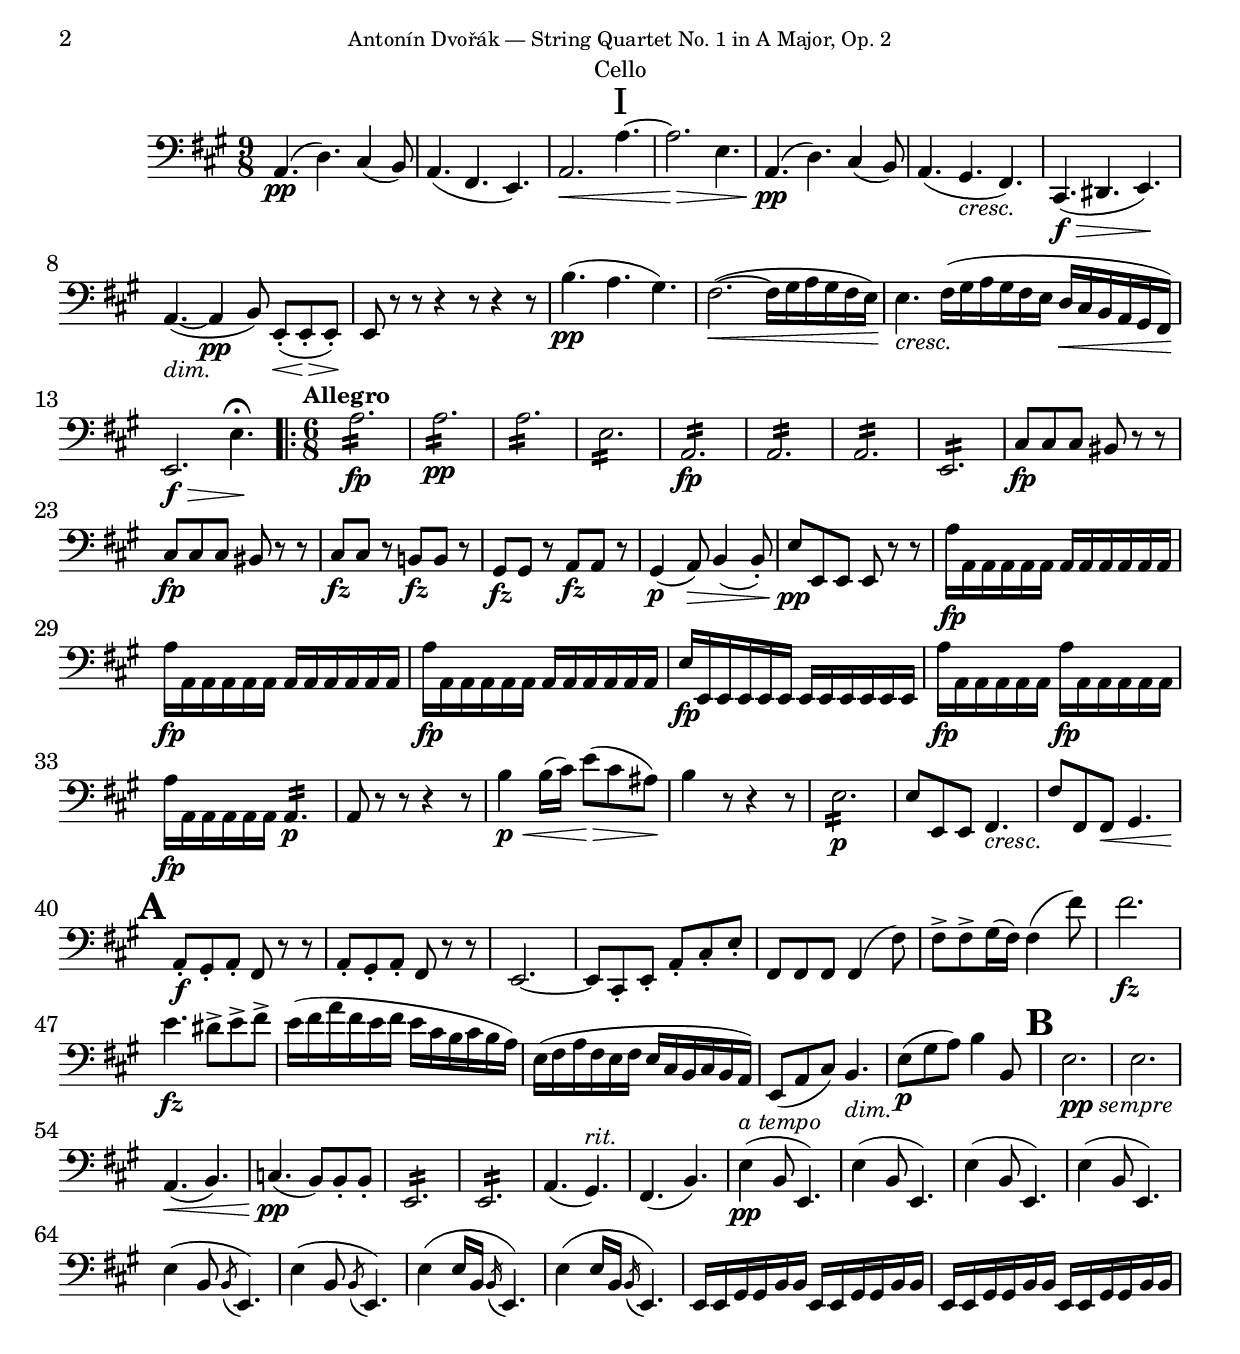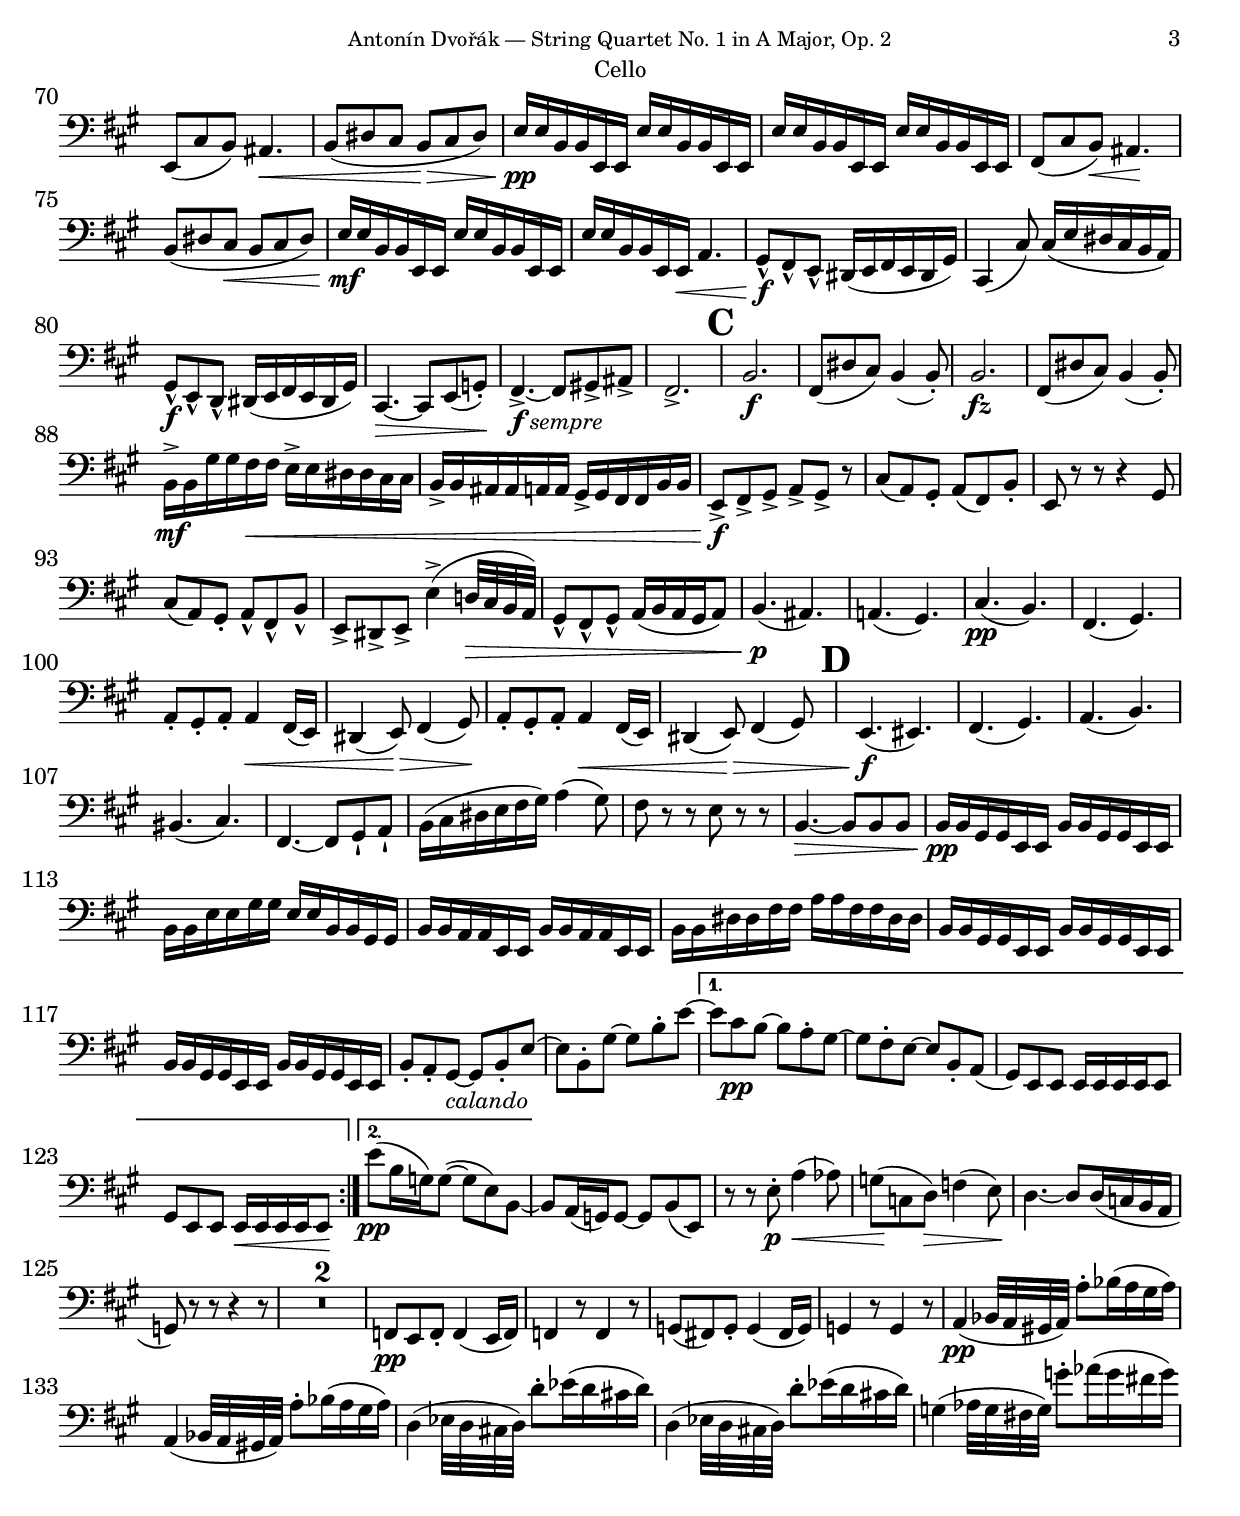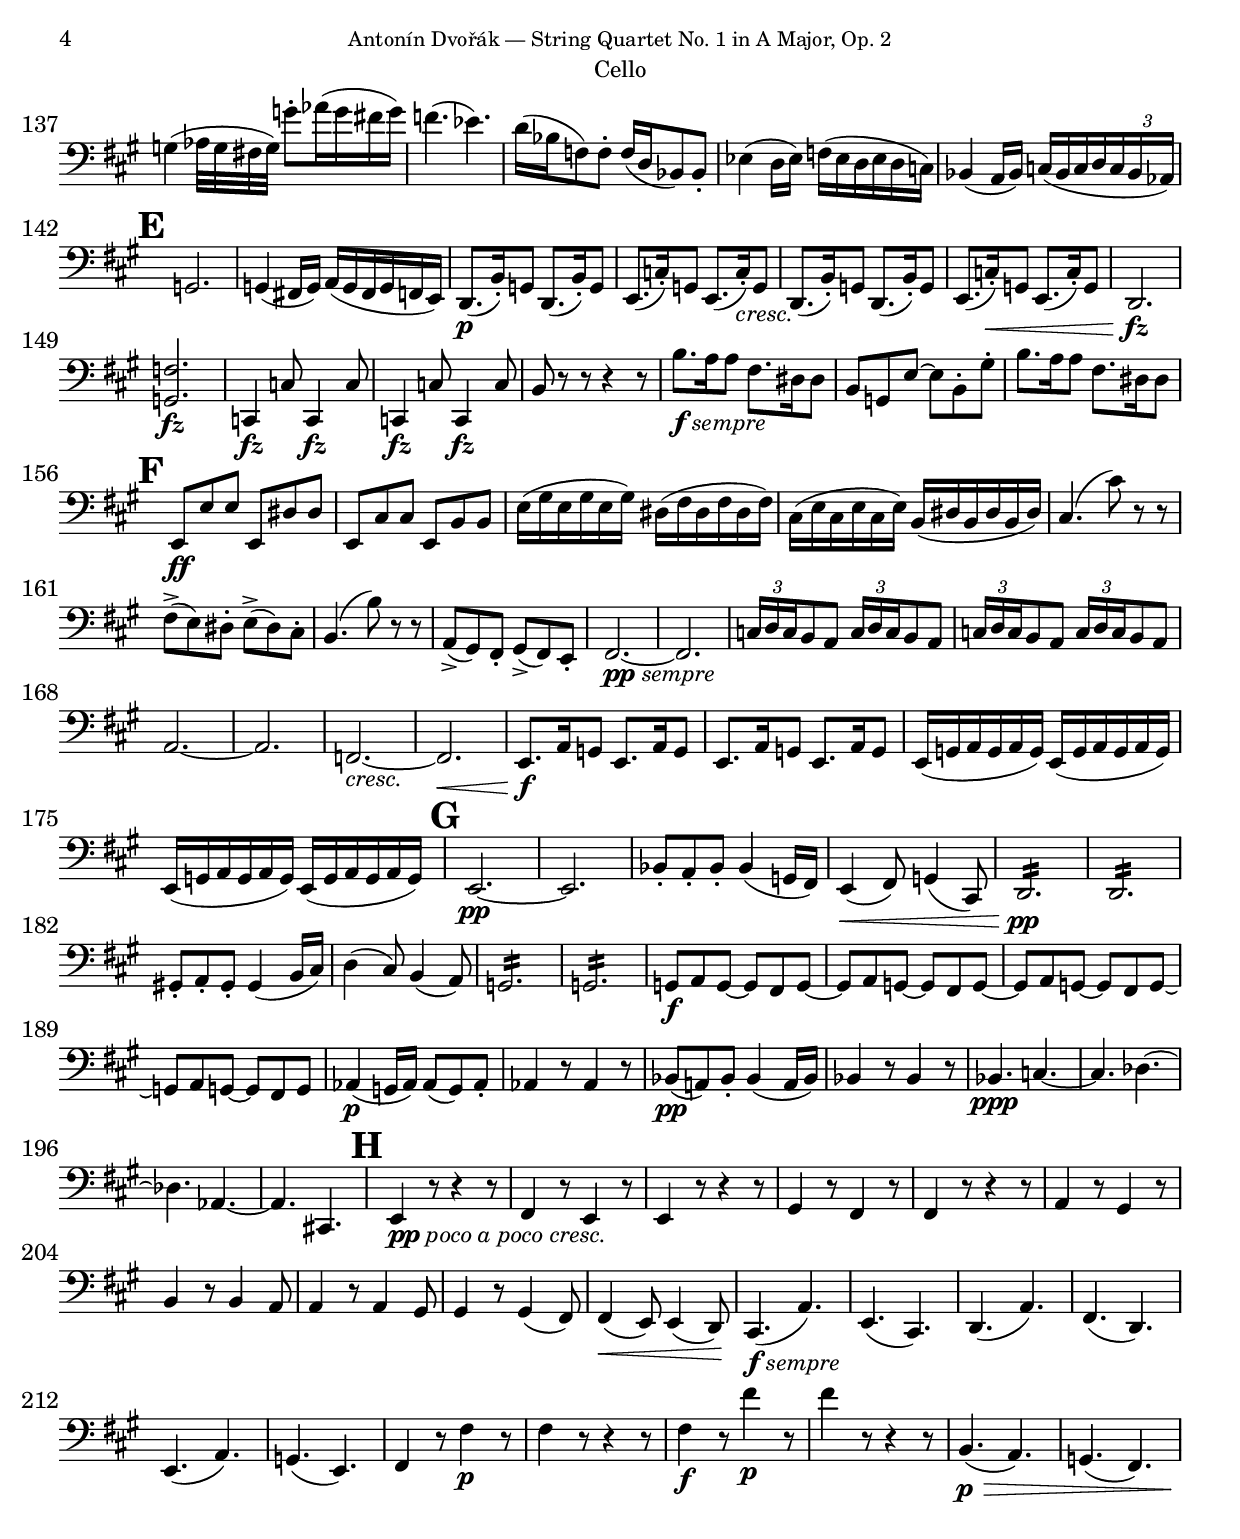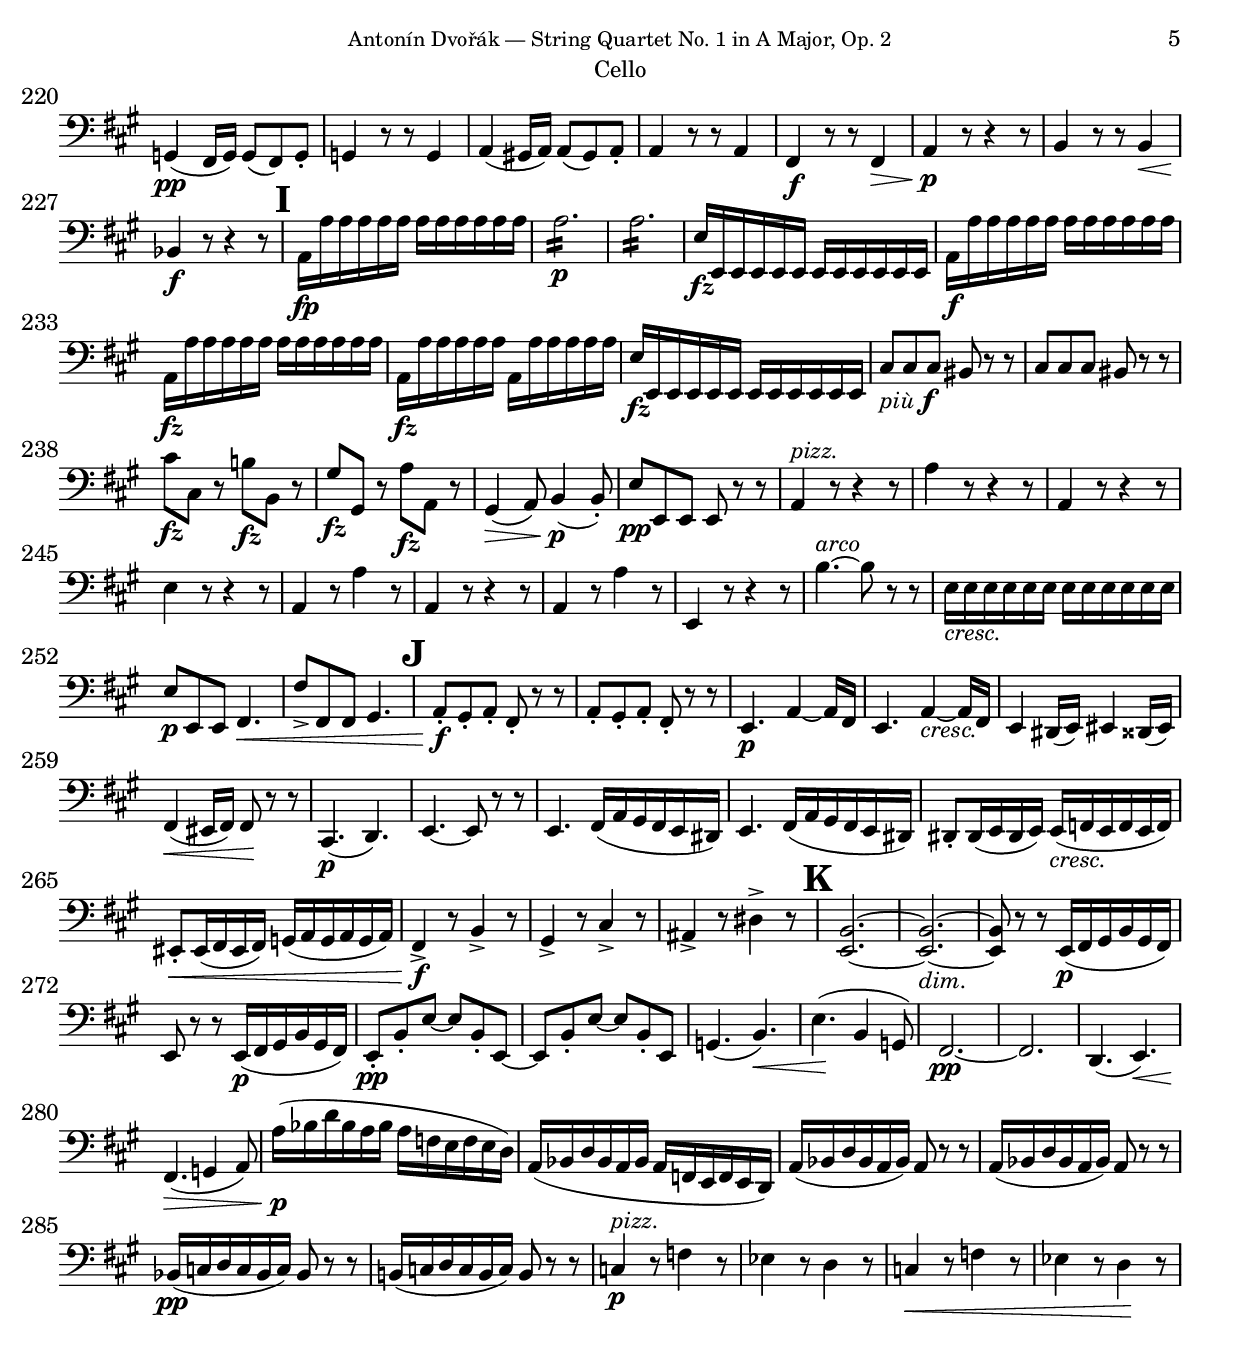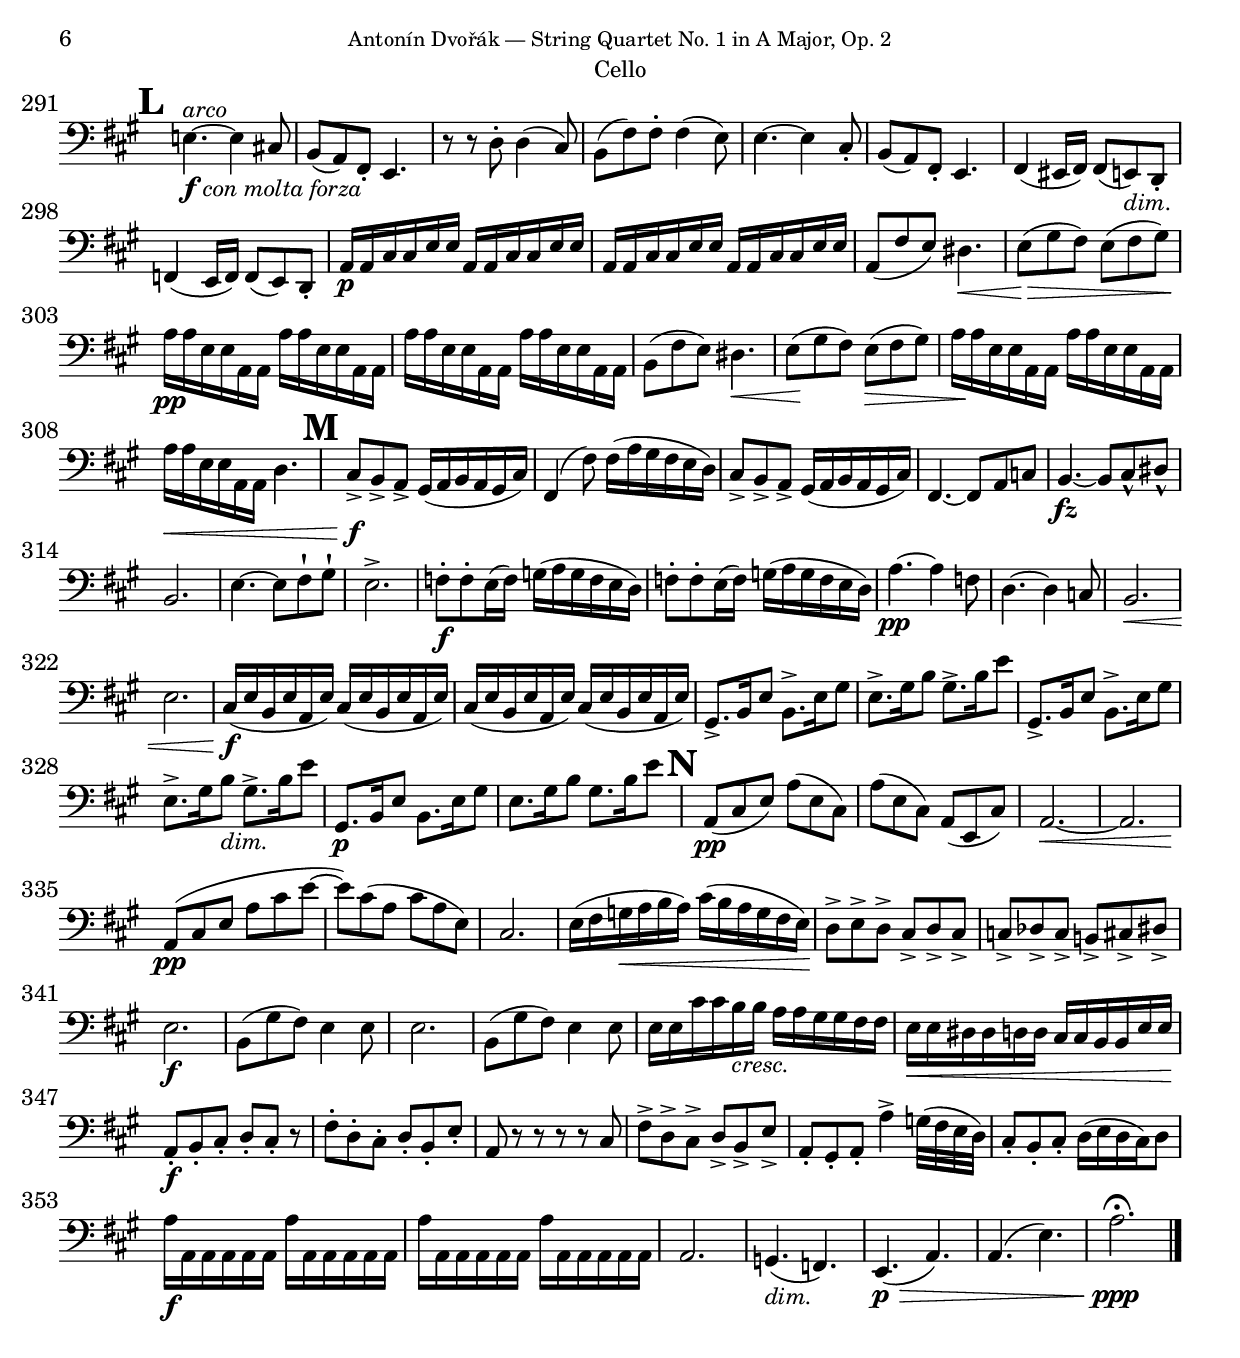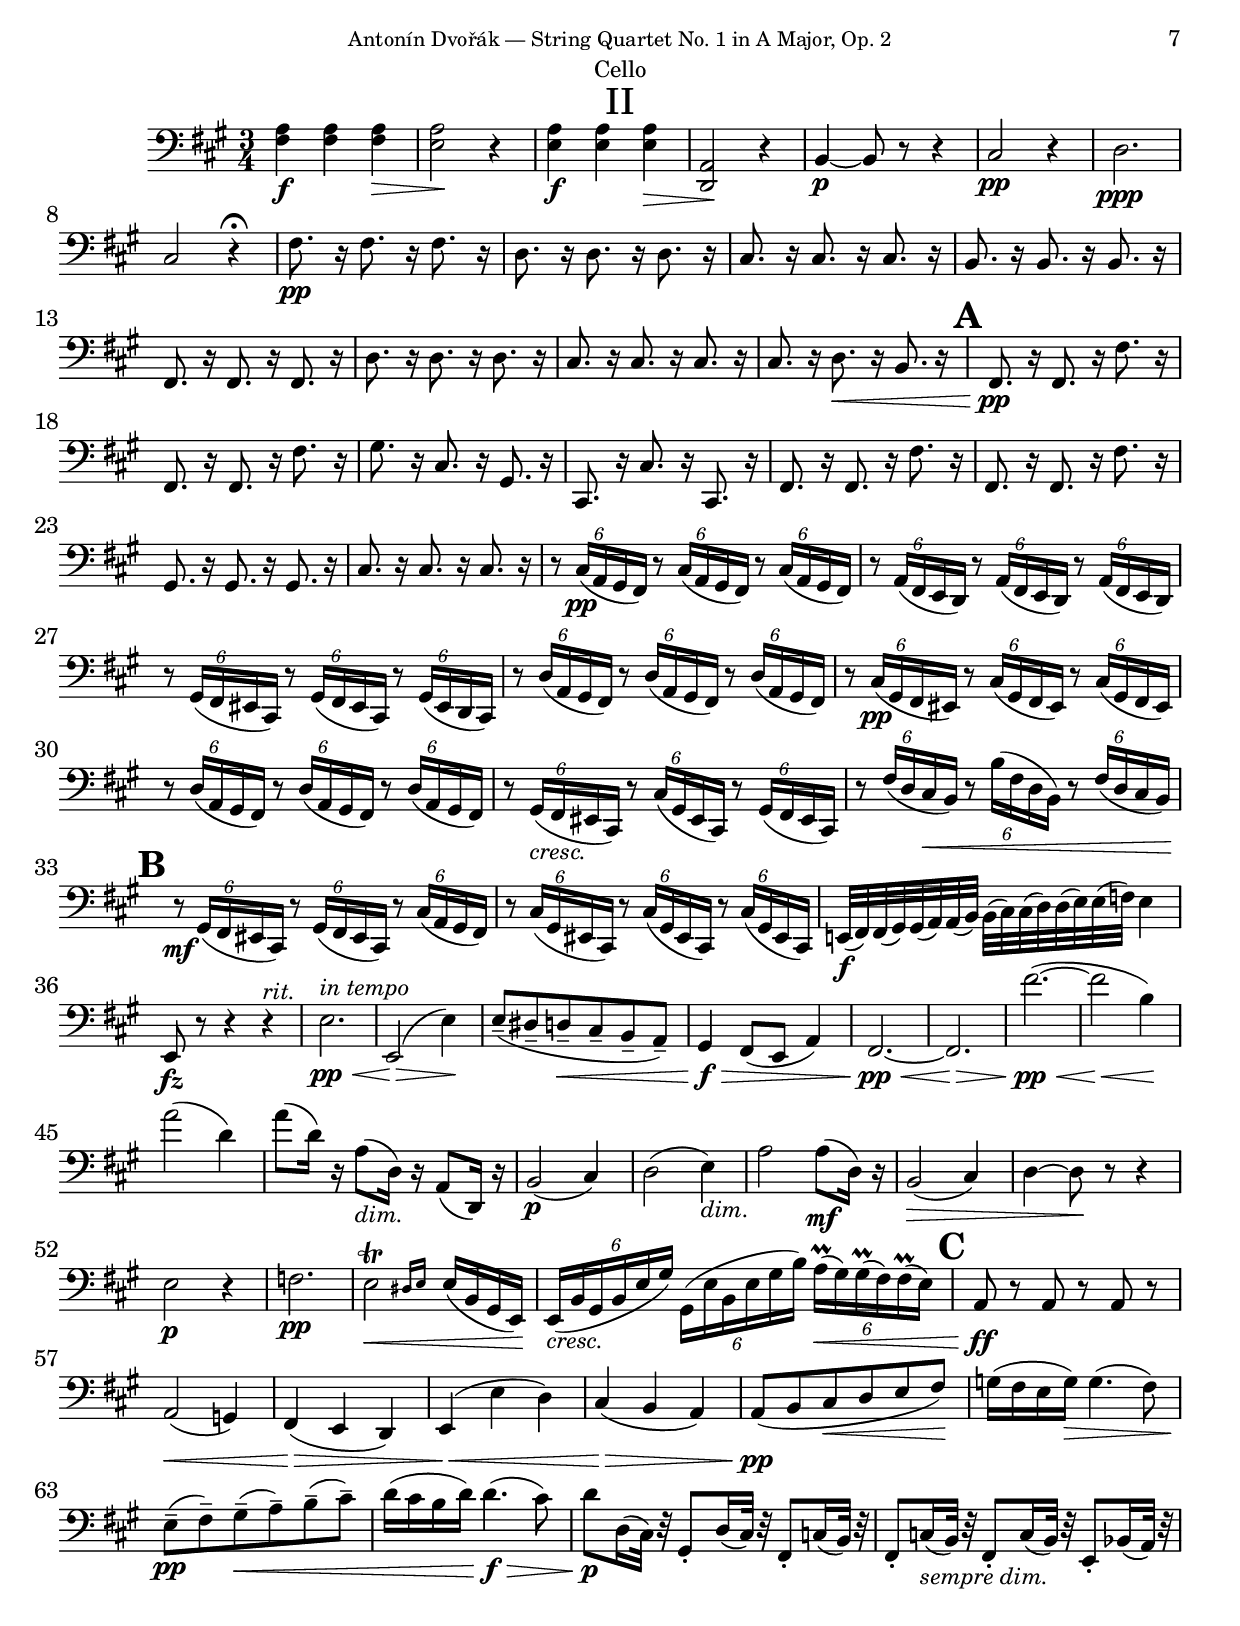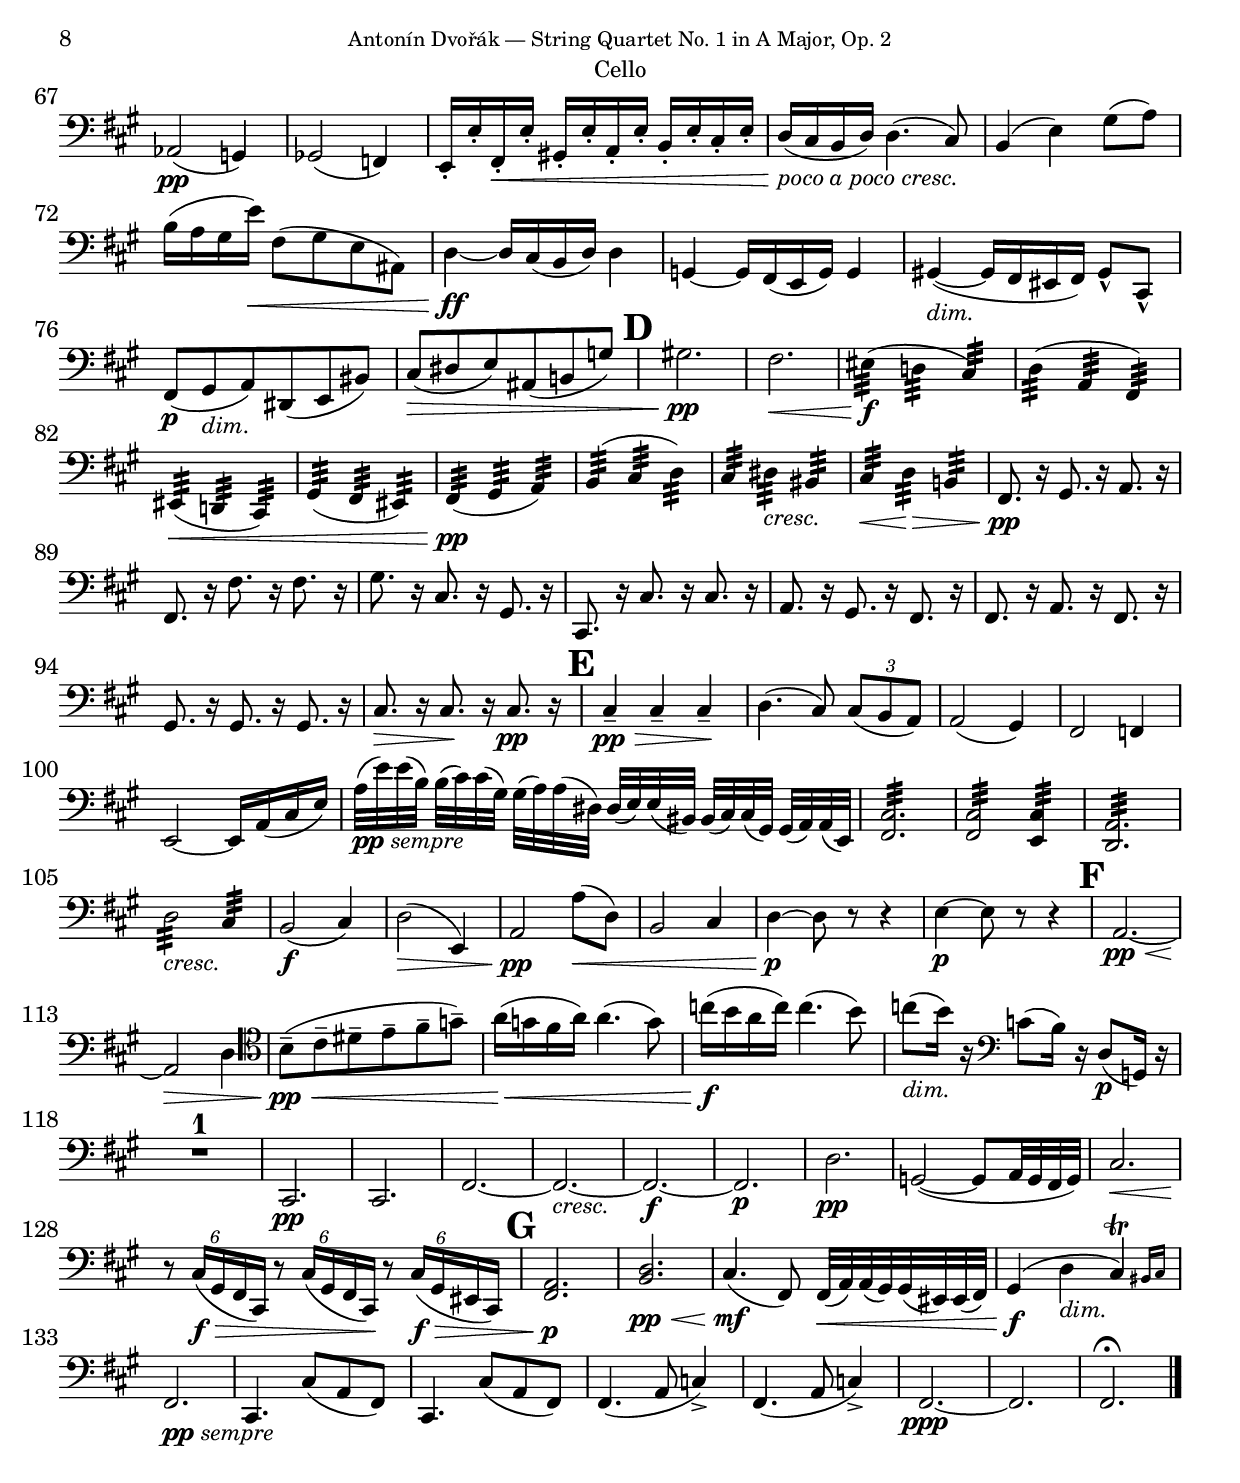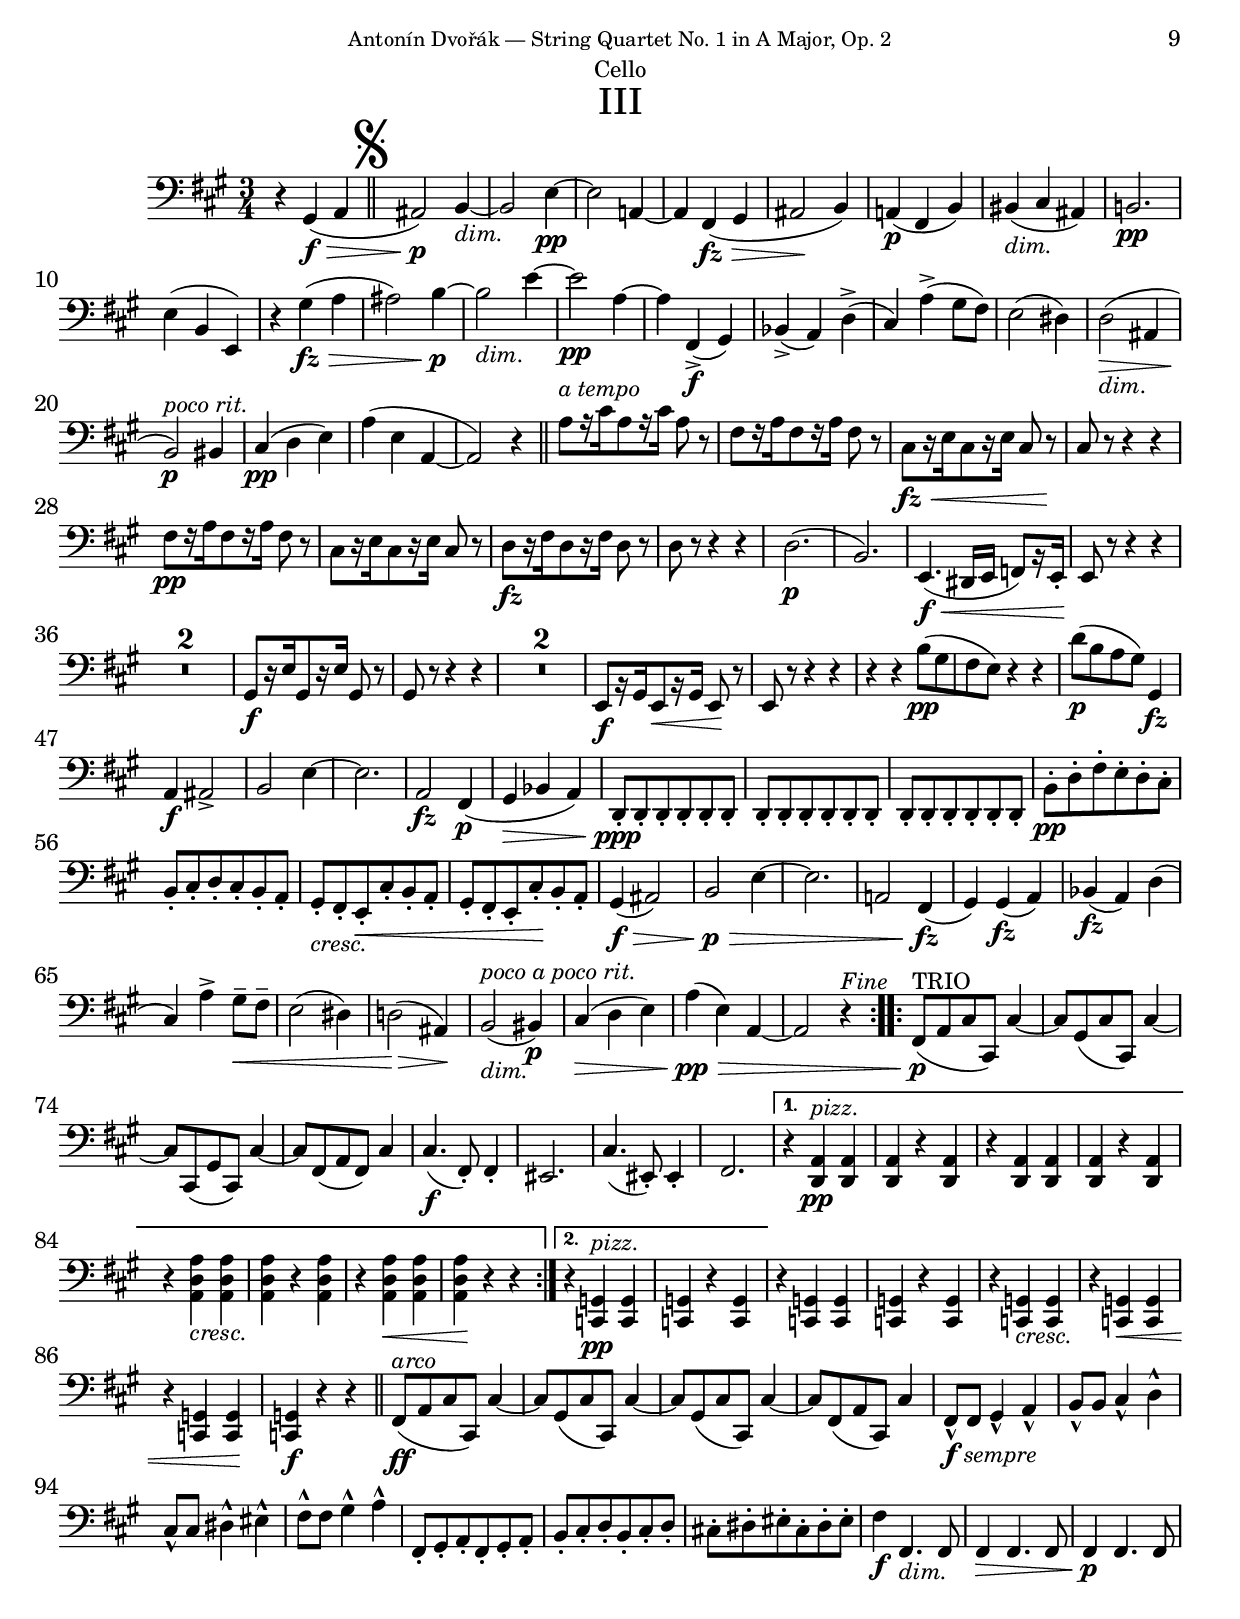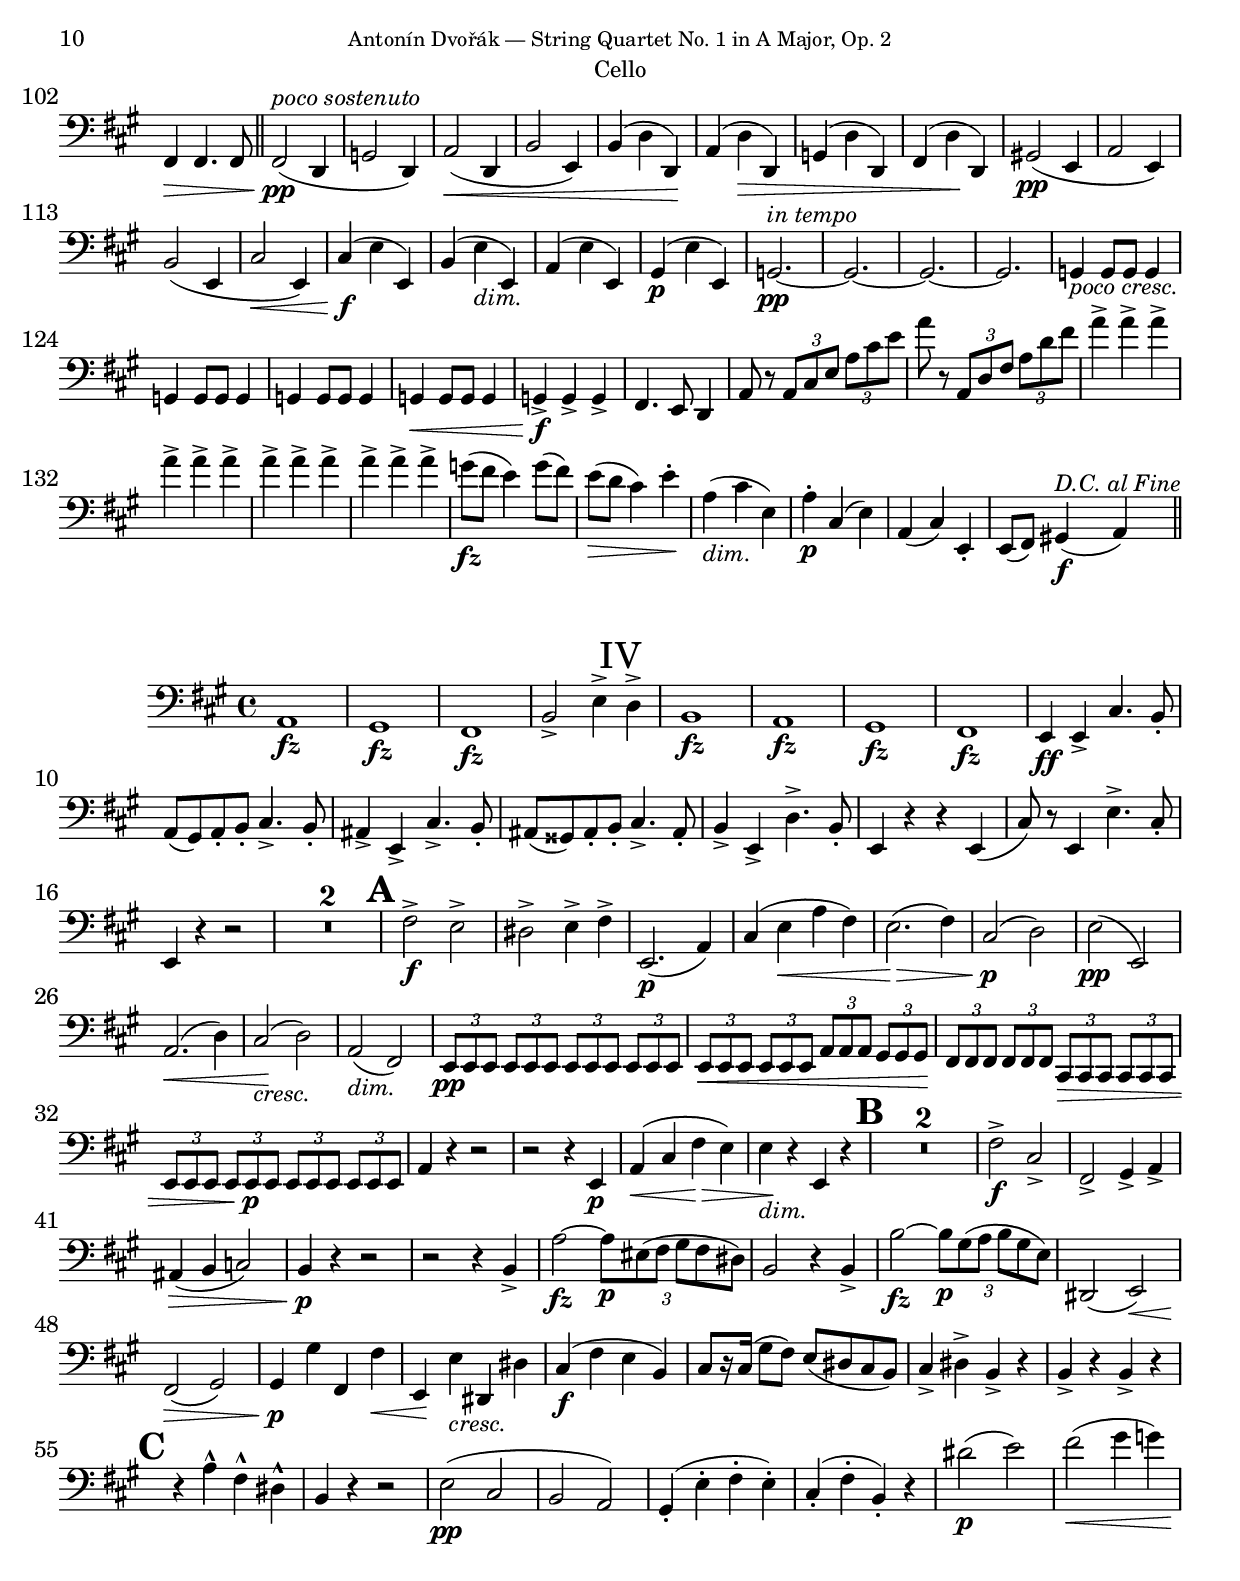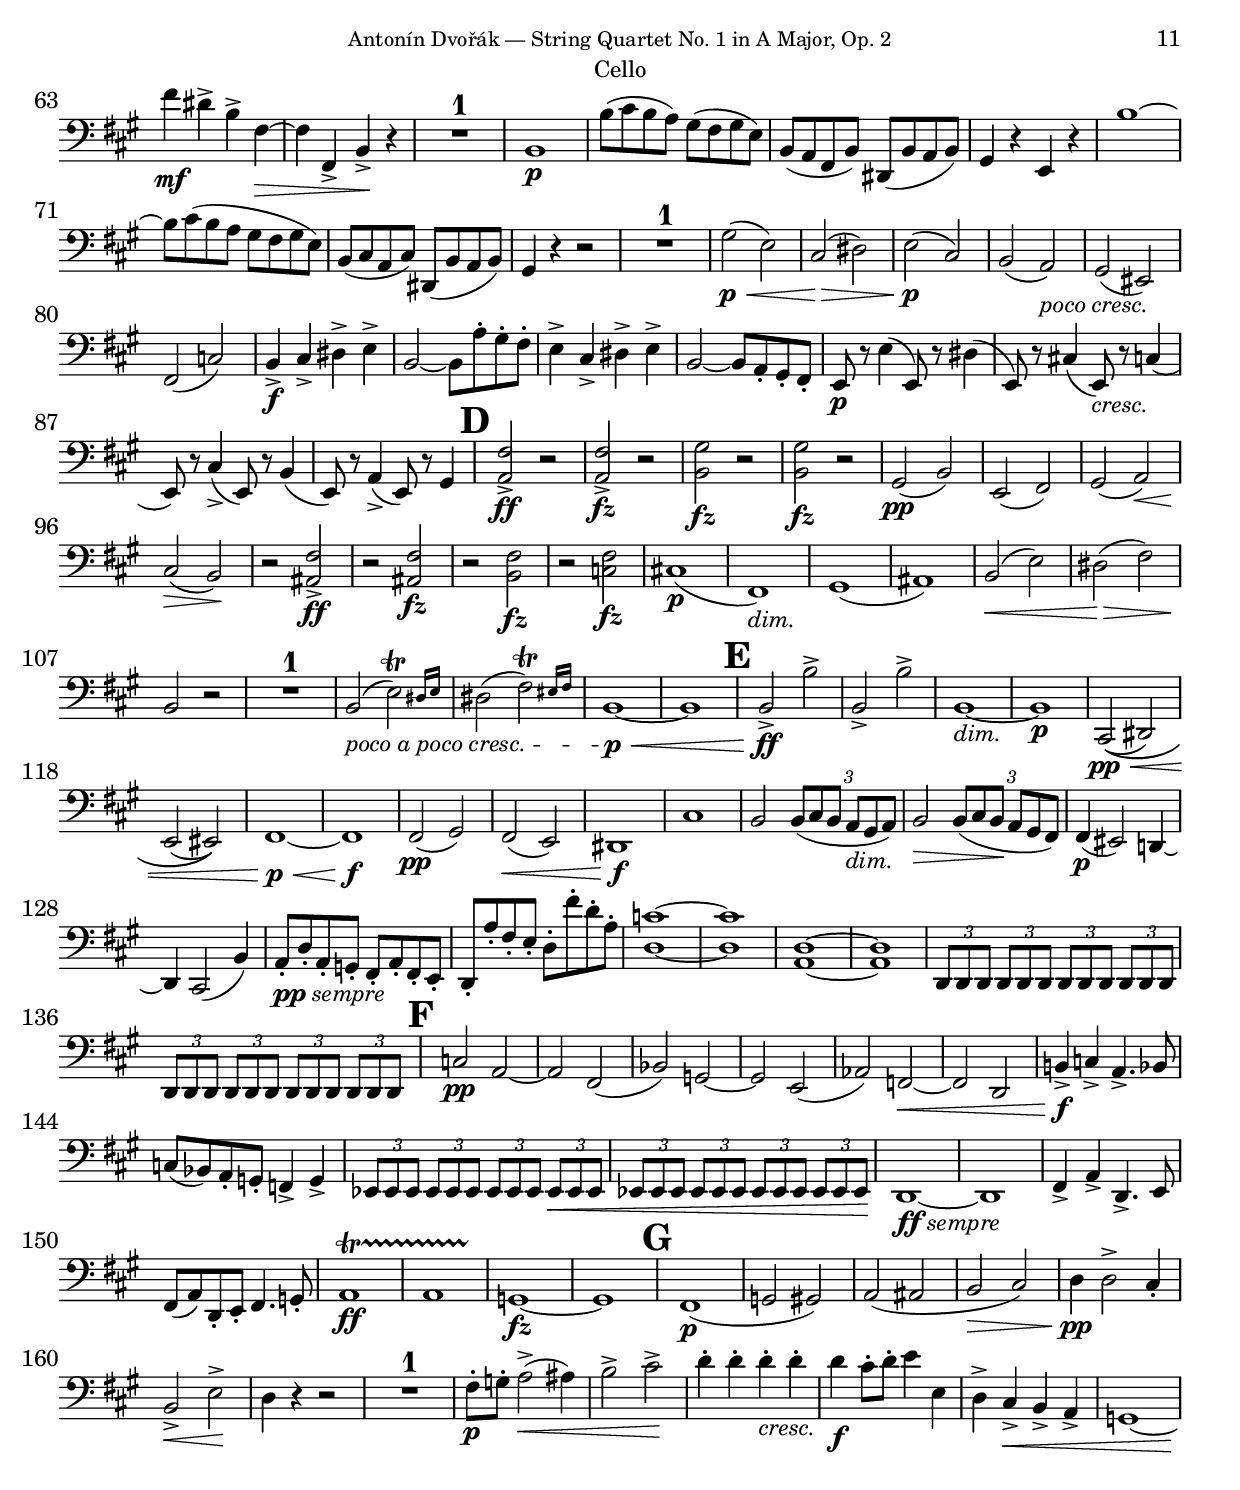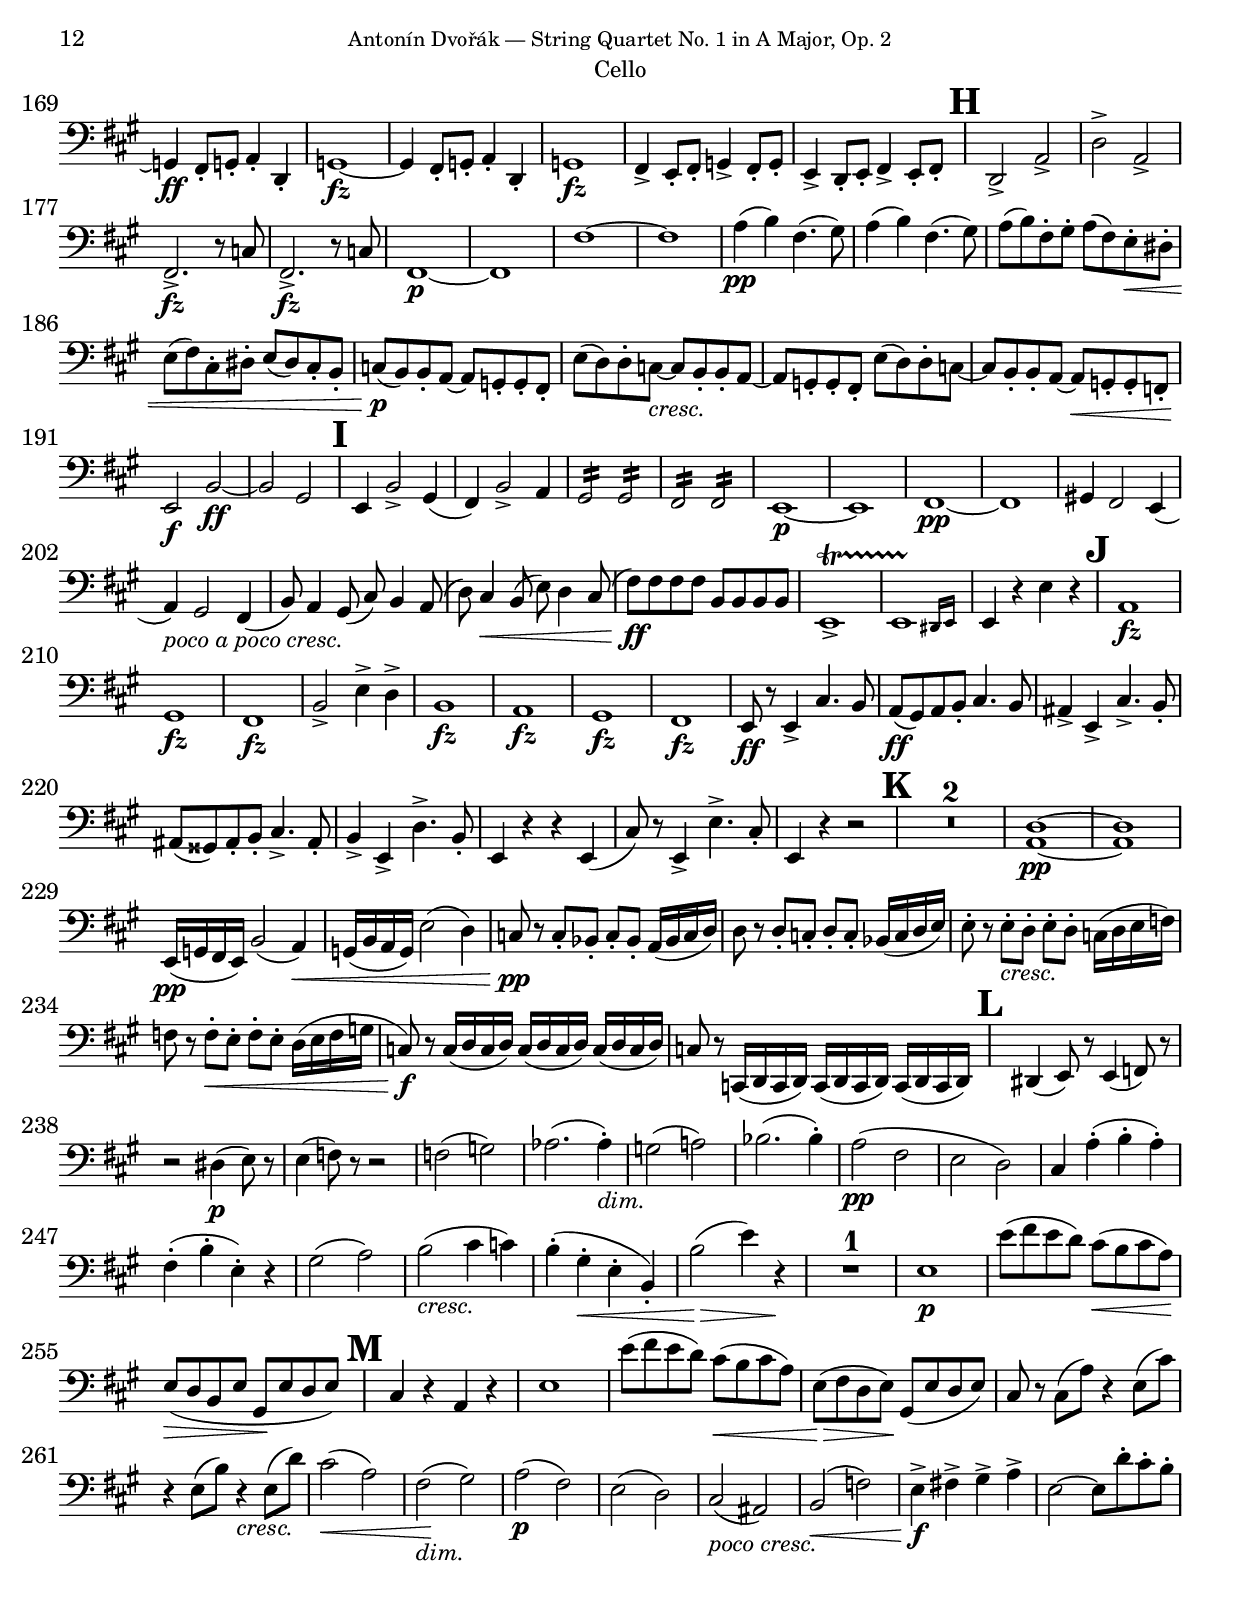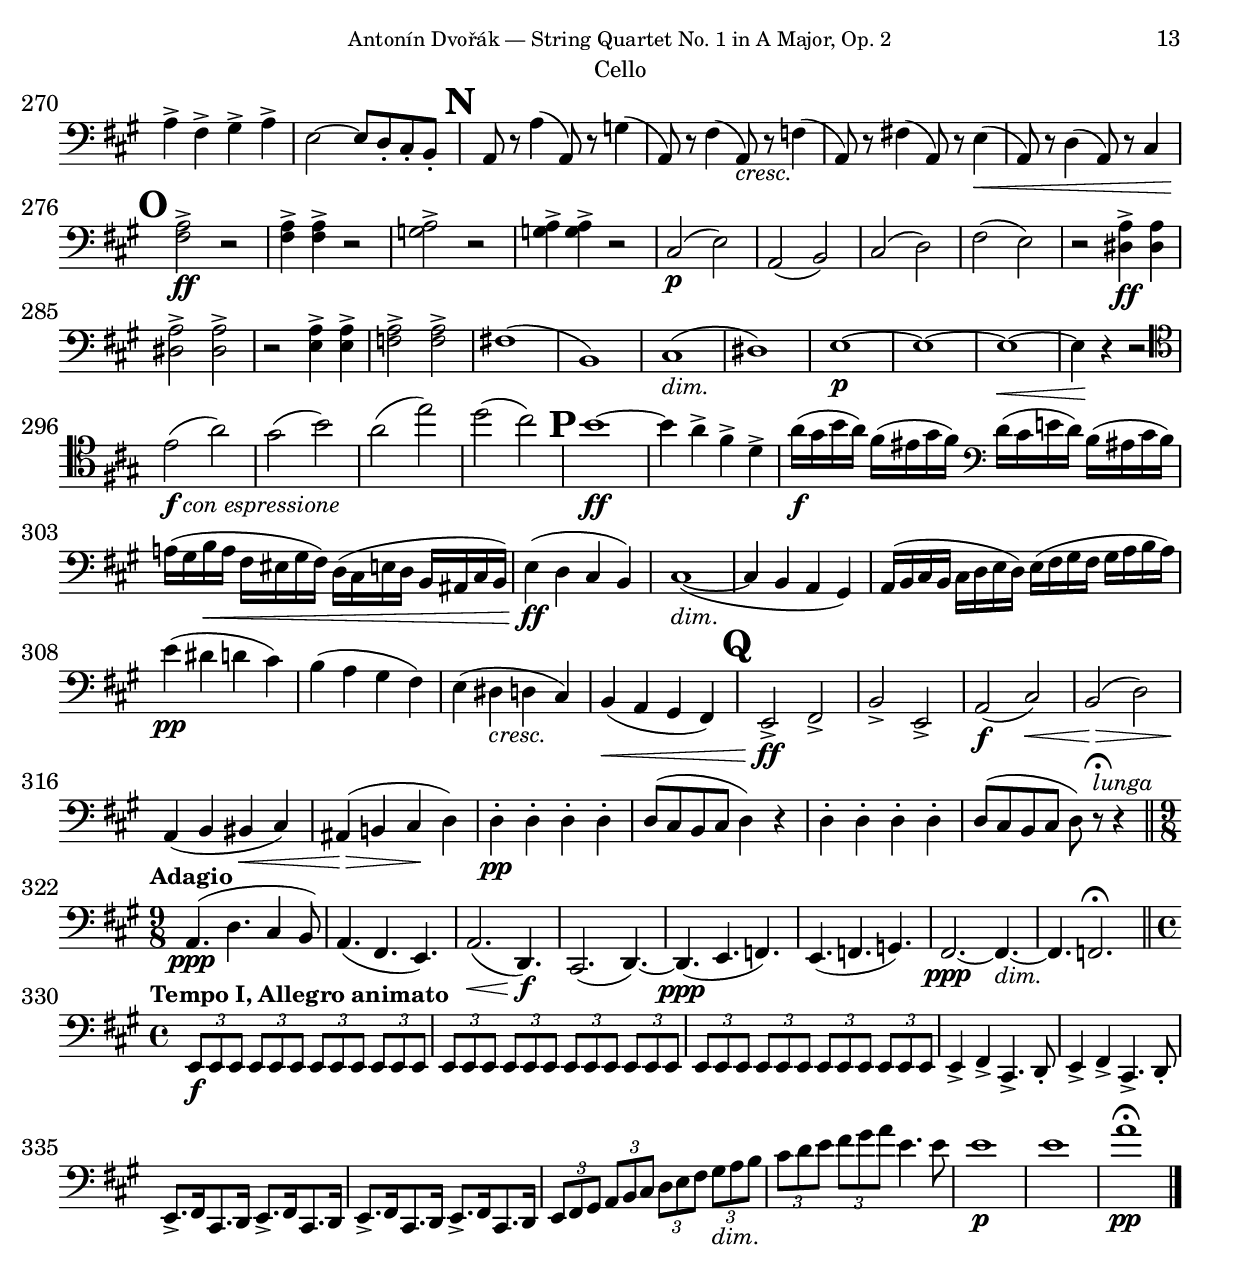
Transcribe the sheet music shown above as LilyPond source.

%###############################################################################
%#                                 H E A D E R                                 #
%###############################################################################
%
%  Composer           : Antonín Dvořák (1841 - 1904)
%  work               : String Quartet No. 1 in A Major, Op. 2
%  Source             : Souborné vydání díla, series IV, vol.5a Prague: Editio 
%                       Supraphon, 1989. Plate H 7625.
%  Type of score      : Score part for Cello
%  Typesetter         : Sébastien MANEN
%  date of initiation : Sunday 6 November 2022, 07:18
%
%###############################################################################
%#                          I N C L U D E   F I L E S                          #
%###############################################################################
\version "2.22.1"
\include "./00-Common/Quartet_n1_Op2_Header.ily"
%  work        : String Quartet No. 1 in A Major, Op. 2
%  typesetter  : Sébastien MANEN
%  date        : Sunday 6 November 2022, 07:18
%###############################################################################
%#                          P A P E R   S E C T I O N                          #
%###############################################################################
\paper {
	ragged-last-bottom = ##t
	ragged-bottom = ##t
%	indent = 0
%	left-margin = 10 \mm
%	annotate-spacing = ##t
%	top-margin = #2
%	first-page-number = 0
%	max-systems-per-page = #1
	markup-system-spacing.basic-distance = #6
%	markup-system-spacing.minimum-distance = #5
	score-markup-spacing.basic-distance = #12
	system-system-spacing.basic-distance = #10
	bookTitleMarkup = \markup {
		\column {
			\vspace #15
			\fill-line {
				\fromproperty #'header:composer
			}
			\vspace #10
			\fill-line {
				\fromproperty #'header:title
			}
			\vspace #10
			\fill-line {
				\fromproperty #'header:subtitle
			}
		}
	}
	oddHeaderMarkup = \markup {
		\on-the-fly \not-first-page \fill-line {
			\null
			\center-column {
				\smaller \fromproperty #'header:subsubtitle
				\fromproperty #'header:instrument
				%\vspace #1
			}
			\fromproperty #'page:page-number-string
		}
	}
	evenHeaderMarkup = \markup {
		\on-the-fly \not-first-page \fill-line {
			\fromproperty #'page:page-number-string
			\center-column {
				\smaller \fromproperty #'header:subsubtitle
				\fromproperty #'header:instrument
				%\vspace #1
			}
			\null
		}
	}
	oddFooterMarkup = \markup {
		\column {
			\fill-line {
				\on-the-fly #(on-page 1) \fromproperty #'header:copyright
			}
		}
	}
}

%  work        : String Quartet No. 1 in A Major, Op. 2
%  typesetter  : Sébastien MANEN
%  date        : Sunday 6 November 2022, 07:18
%###############################################################################
%#                           T I M E   S E C T I O N                           #
%###############################################################################
timeMvtI = {
	\time 9/8
}
timeMvtII = {
	\time 3/4
}
timeMvtIII = {
	\time 3/4
}
timeMvtIV = {
	\time 4/4
}

%  work        : String Quartet No. 1 in A Major, Op. 2
%  typesetter  : Sébastien MANEN
%  date        : Sunday 6 November 2022, 07:18
%###############################################################################
%#                         L A Y O U T   S E C T I O N                         #
%###############################################################################
#(set-global-staff-size 20)
%#(ly:set-option 'debug-skylines #t)
\layout {
	#(layout-set-staff-size 20)
	\set Score.alternativeNumberingStyle = #'numbers
%	\set Score.doubleRepeatType = #":|.|:"
	\set Score.markFormatter = #format-mark-alphabet
	\context {
		\Voice
		\override TupletBracket #'bracket-visibility = ##f
		\override Hairpin.to-barline = ##f
		\override TrillSpanner.bound-details.right.padding = #1
		\override Fingering.avoid-slur = #'around
		\override Arpeggio.padding = #0.25
		%\override Script.staff-padding = #'()
		\override Hairpin.height = #0.55
		\override Beam.breakable = ##t
	}
	\context {
		\Staff
		\consists #Measure_counter_engraver
		\override TupletBracket.staff-padding = ##f
		\override Fingering.staff-padding = #'()
		%\override Script.staff-padding = ##f
		\override MultiMeasureRest.space-increment = 1
	}
	\context {
		\Score
		\override RehearsalMark #'font-size = #4
		\override RehearsalMark.extra-spacing-width = #'(-0.3 . 0.3) %0.7
		\override RehearsalMark.outside-staff-priority = ##f
		\override RehearsalMark.extra-spacing-height = #'(-inf.0 . +inf.0)
		\override DynamicTextSpanner.font-size = #0
		\override BarNumber #'font-size = #0.1
		\override MeasureCounter.outside-staff-priority = #390
		\override FootnoteItem #'annotation-line = ##f
	}
}
layoutPart = \layout {
	\compressMMRests
	\compressEmptyMeasures
	\set Voice.restNumberThreshold = #0
}

%  work        : String Quartet No. 1 in A Major, Op. 2
%  typesetter  : Sébastien MANEN
%  date        : Sunday 6 November 2022, 07:18
%###############################################################################
%#                      S H O R T C U T S   S E C T I O N                      #
%###############################################################################
arco = \markup {\italic arco}
atempo = \markup {\italic {a tempo}}
calando = \markup {\italic {calando}}
crescmarkup = \markup {\italic cresc.}
dimmarkup = \markup {\italic dim.}
fconmoltaforza = \markup {\dynamic f \italic {con molta forza}}
fsempre = \markup { \dynamic f \italic {sempre}}
pconespressione = \markup { \dynamic p \italic {con espressione}}
piuf = \markup {\italic {più} \dynamic f}
pizz = \markup {\italic pizz.}
pppocoapococresc = \markup { \dynamic pp \italic {poco a poco cresc.}}
ppsempre = \markup { \dynamic pp \italic {sempre}}
rit = \markup {\italic rit.}
sulG = \markup {sul G.}

conespressione = \markup {\italic {con espressione}}
fespressivo = \markup {\dynamic f \italic espressivo}
intempo = \markup {\italic {in tempo}}
pdim = \markup { \dynamic p \italic dim.}
ppespr = \markup { \dynamic pp \italic { espr.}}
ppmoltoespressivo = \markup { \dynamic pp \italic {molto espressivo}}
ppocoespressione = \markup { \dynamic p \italic {poco espressione}}
sempredim = \markup {\italic {sempre dim.}}
pocoapococresc = #(make-music 'CrescendoEvent
             'span-direction START
             'span-type 'text
             'span-text "poco a poco cresc.")


dacapo = \markup {\italic {D.C. al Fine}}
fine = \markup {\italic Fine}
leggiero = \markup {\italic leggiero}
pespressione = \markup { \dynamic p \italic espressione}
pocoapocoritmarkup = \markup {\italic {poco a poco rit.}}
pococresc = \markup {\italic {poco cresc.}}
pococrescendo = \markup {\italic {poco crescendo}}
pocorit = \markup {\italic {poco rit.}}
pocoritardando = \markup {\italic {poco ritardando}}
pocosostenuto = \markup {\italic {poco sostenuto}}
ppmarc = \markup {\dynamic pp \italic {marc.}}
pppocomarc = \markup { \dynamic pp \italic {poco marc.}}

crescendo=^\markup {\italic crescendo}
fconespressione = \markup {\dynamic f \italic {con espressione}}
ffsempre = \markup {\dynamic ff \italic sempre}
fzcresc= \markup {\dynamic fz \italic cresc.}
fzdim= \markup {\dynamic fz \italic {dim.}}
lunga=^\markup {\italic {lunga}}
pocoapococrescmarkup=^\markup {\italic {poco a poco cresc.}}
semprestacc=^\markup {\italic {sempre stacc.}}
simile=^\markup {\italic simile}
staccsempre=^\markup {\italic {stacc. sempre}}


%\include "./00-Common/Quartet_n1_Op2_Format_Part04_Cello.ily"
%  work        : String Quartet No. 1 in A Major, Op. 2
%  typesetter  : Sébastien MANEN
%  date        : Sunday 6 November 2022, 07:18
%###############################################################################
%#                       T E M P I  C O N D U C T O R S                        #
%###############################################################################
tempiMvtI = {
	\tempo "Andante"
}
tempiMvtII = {
	\tempo "Andante affettuoso ed appassionato"
}
tempiMvtIII = {
	\tempo "Allegro Scherzando"
}
tempiMvtIV = {
	\tempo "Allegro animato"
}
%###############################################################################
%#                            T E M P I   P A R T S                            #
%###############################################################################
tempiPartMvtI = {
	
}
tempiPartMvtII = {
	
}
tempiPartMvtIII = {
	
}
tempiPartMvtIV = {
	
}

%  work        : String Quartet No. 1 in A Major, Op. 2
%  typesetter  : Sébastien MANEN
%  date        : Sunday 6 November 2022, 07:18
%###############################################################################
%#                          M U S I C   S E C T I O N                          #
%###############################################################################
musicCelloMvtI = \relative c {
	\clef bass
	\key a \major
% mesures 1 à 5
	a4.\pp( d) cis4( b8)
	a4.( fis e)
	a2.\< a'4.~
	a2.\> e4.
	a,\pp( d) cis4( b8)
% mesures 6 à 10
	a4.( gis_\crescmarkup fis)
	cis(\f\> dis e)\!
	a~(_\dimmarkup a4\pp b8) e,(\<-. e-.\> e-.)\!
	e r r r4 r8 r4 r8
	b''4.\pp( a gis)
% mesures 11 à 15
	fis2.(~\< fis16 gis a gis fis e)\!
	e4._\crescmarkup fis16( gis a gis fis e d\< cis b a gis fis)
	e2.\f\> e'4.\!\fermata \time 6/8 \tempo "Allegro"
	\repeat volta 2 {
	    a2.:16\fp
	    a:\pp
% mesures 16 à 20
	    a:
	    e:
	    a,:\fp
	    a:
	    a:
% mesures 21 à 25
	    e:
	    cis'8\fp cis cis bis r r
	    cis8\fp cis cis bis r r
	    cis\fz cis r b!\fz b r
	    gis\fz gis r a\fz a r
% mesures 26 à 30
	    gis4\p( a8)\> b4( b8-.)
	    e\pp e, e e r r
	    a'16\fp a, a a a a a a a a a a
	    a'16\fp a, a a a a a a a a a a
	    a'16\fp a, a a a a a a a a a a
% mesures 31 à 35
	    e'\fp e, e e e e e e e e e e
	    a'16\fp a, a a a a a'\fp a, a a a a
	    a'\fp a, a a a a a4.:16\p
	    a8 r r r4 r8
	    b'4\p\< b16( cis) e8(\> cis ais)\!
% mesures 36 à 40
	    b4 r8 r4 r8
	    e,2.:16\p
	    e8 e, e fis4._\crescmarkup
	    fis'8 fis, fis\< gis4. \mark \default
	    a8\f-. gis-. a-. fis r r
% mesures 41 à 45
	    a8-. gis-. a-. fis r r
	    e2.~
	    e8 cis-. e-. a-. cis-. e-.
	    fis, fis fis fis4( fis'8)
	    fis-> fis-> gis16( fis) fis4( fis'8)
% mesures 46 à 50
	    fis2.\fz
	    e4.\fz dis8-> e-> fis->
	    e16( fis a fis e fis e cis b cis b a)
	    e16( fis a fis e fis e cis b cis b a)
	    e8( a cis) b4._\dimmarkup
% mesures 51 à 55
	    e8(\p gis a) b4 b,8 \mark \default
	    e2._\ppsempre
	    e
	    a,4.(\< b)
	    c4.\pp( b8) b-. b-.
% mesures 56 à 60
	    e,2.:16
	    e:
	    a4.( gis)^\rit
	    fis( b)
	    e4\pp(^\atempo b8 e,4.)
% mesures 61 à 65
	    e'4( b8 e,4.)
	    e'4( b8 e,4.)
	    e'4( b8 e,4.)
	    e'4( b8 \acciaccatura b e,4.)
	    e'4( b8 \acciaccatura b e,4.)
% mesures 66 à 70
	    e'4( e16 b \acciaccatura b e,4.)
	    e'4( e16 b \acciaccatura b e,4.)
	    e16 e gis gis b b e, e gis gis b b 
	    e, e gis gis b b e, e gis gis b b 
	    e,8( cis' b) ais4.\<
% mesures 71 à 75
	    b8( dis cis b\> cis dis)
	    e16\pp e b b e, e e' e b b e, e 
	    e' e b b e, e e' e b b e, e 
	    fis8( cis' b\<) ais4.\!
	    b8( dis cis\< b cis dis)
% mesures 76 à 80
	    e16\mf e b b e, e e' e b b e, e 
	    e' e b b e, e\< a4.
	    gis8\f-^ fis-^ e-^ dis16( e fis e dis gis)
	    cis,4( cis'8) cis16( e dis cis b a)
	    gis8\f-^ e-^ d-^ dis16( e fis e dis gis)
% mesures 81 à 85
	    cis,4.~\> cis8 e( g-.)\!
	    fis4.->_\fsempre~ fis8 gis!-> ais->
	    fis2.-> \mark \default
	    b\f
	    fis8( dis' cis) b4( b8-.)
% mesures 86 à 90
	    b2.\fz
	    fis8( dis' cis) b4( b8-.)
	    b16\mf-> b gis' gis fis\< fis e-> e dis dis cis cis
	    b-> b ais ais a a gis-> gis fis fis b b
	    e,8\f-> fis-> gis-> a-> gis-> r
% mesures 91 à 95
	    cis( a) gis-. a( fis) b-.
	    e, r r r4 gis8
	    cis( a) gis-. a-^ fis-^ b-^
	    e,-> dis-> e-> e'4->( d!32\> cis b a)
	    gis8-^ fis-^ gis-^ a16( b a gis a8)
% mesures 96 à 100
	    b4.\p( ais)
	    a!( gis)
	    cis(\pp b)
	    fis( gis)
	    a8-. gis-. a-. a4\< fis16( e)
% mesures 101 à 105
	    dis4( e8)\> fis4( gis8)\!
	    a8-. gis-. a-. a4\< fis16( e)
	    dis4( e8\>) fis4( gis8) \mark \default
	    e4.(\f eis)
	    fis( gis)
% mesures 106 à 110
	    a( b)
	    bis( cis)
	    fis,~ fis8 gis-! a-!
	    b16( cis dis e fis gis) a4( gis8)
	    fis r r e r r
% mesures 111 à 115
	    b4.\>~ b8 b b
	    b16\pp b gis gis e e b' b gis gis e e
	    b' b e e gis gis e e b b gis gis
	    b b a a e e b' b a a e e
	    b' b dis dis fis fis a a fis fis dis dis
% mesures 116 à 120
	    b b gis gis e e b' b gis gis e e
	    b' b gis gis e e b' b gis gis e e
	    b'8-. a-. gis~_\calando gis b-. e~
	    e b-. gis'~ gis b-. e~
	}
	\alternative {
	    {
	        e cis\pp b~ b a-. gis~
% mesures 121 à 125
	        gis fis-. e~ e b-. a(
	        gis) e e e16 e e e e8
	        gis e e e16\< e e e e8\!
	    }
	    {
	        e''8(\pp b16 g) g8(~ g e) b~
	    }
	}
	b a16( g) g8~ g b( e,)
% mesures 126 à 130
	r r e'\p\<-. a4( aes8)
	g8(\! c, d)\> f4( e8)\!
	d4.~ d8 d16( c b a 
	g8) r r r4 r8
	R2.*2
% mesures 131 à 135
	
	f8\pp e f-. f4( e16 f)
	f4 r8 f4 r8
	g( fis!) g-. g4( fis16 g)
	g4 r8 g4 r8
% mesures 136 à 140
	a4(\pp bes32 a gis! a) a'8-. bes16( a gis a)
	a,4( bes32 a gis! a) a'8-. bes16( a gis a)
	d,4( ees32 d cis! d) d'8-. ees16( d cis! d)
	d,4( ees32 d cis! d) d'8-. ees16( d cis! d)
	g,4( aes32 g fis! g) g'8-. aes16( g fis! g)
% mesures 141 à 145
	g,4( aes32 g fis! g) g'8-. aes16( g fis! g)
	f4.( ees)
	d16( bes f8) f-. f16( d bes8) bes-.
	ees4( d16 ees) f( ees d ees d c)
	bes4( a16 bes) c( bes c d \times 2/3 {c bes aes)} \mark \default
% mesures 146 à 150
	g2.
	g4( fis!16 g) a( g fis g f e)
	d8.(\p b'16-.) g8 d8.( b'16-.) g8 
	e8.( c'16-.) g8 e8.( c'16-.)_\crescmarkup g8 
	d8.( b'16-.) g8 d8.( b'16-.) g8 
% mesures 151 à 155
	e8.( c'16-.)\< g8 e8.( c'16-.) g8 
	d2.\fz
	<g f'>\fz
	c,4\fz c'8 c,4\fz c'8 
	c,4\fz c'8 c,4\fz c'8 
% mesures 156 à 160
	b8 r r r4 r8
	b'8._\fsempre a16 a8 fis8. dis16 dis8
	b8 g e'~ e b-. gis'-.
	b8. a16 a8 fis8. dis16 dis8 \mark \default
	e,8\ff e' e e, dis' dis
% mesures 161 à 165
	e, cis' cis e, b' b
	e16( gis e gis e gis) dis( fis dis fis dis fis)
	cis( e cis e cis e) b( dis b dis b dis)
	cis4.( cis'8) r r
	fis,8(-> e) dis-. e->( dis) cis-.
% mesures 166 à 170
	b4.( b'8) r r
	a,8(-> gis) fis-. gis(-> fis) e-.
	fis2._\ppsempre~
	fis
	\times 2/3 {c'16 d c} b8 a \times 2/3 {c16 d c} b8 a 
% mesures 171 à 175
	\times 2/3 {c16 d c} b8 a \times 2/3 {c16 d c} b8 a 
	a2.~
	a
	f~_\crescmarkup
	f\<
% mesures 176 à 180
	e8.\f a16 g8 e8. a16 g8 
	e8. a16 g8 e8. a16 g8 
	e16( g a g a g) e( g a g a g) 
	e( g a g a g) e( g a g a g) \mark \default
	e2.\pp~
% mesures 181 à 185
	e
	bes'8-. a-. bes-. bes4( g16 fis)
	e4(\< fis8) g4( cis,8)
	d2.:16\pp
	d:
% mesures 186 à 190
	gis!8-. a-. gis-. gis4( b16 cis)
	d4( cis8) b4( a8)
	g2.:16
	g:
	g8\f a g~ g fis g~ 
% mesures 191 à 195
	g8 a g~ g fis g~ 
	g8 a g~ g fis g~ 
	g8 a g~ g fis g
	aes4\p( g16 aes) aes8( g) aes-.
	aes4 r8 aes4 r8
% mesures 196 à 200
	bes8\pp( a!) bes-. bes4( a16 bes)
	bes4 r8 bes4 r8
	bes4.\ppp c~
	c des~
	des aes~
% mesures 201 à 205
	aes cis,! \mark \default
	e4_\pppocoapococresc r8 r4 r8
	fis4 r8 e4 r8
	e4 r8 r4 r8
	gis4 r8 fis4 r8
% mesures 206 à 210
	fis4 r8 r4 r8
	a4 r8 gis4 r8
	b4 r8 b4 a8
	a4 r8 a4 gis8
	gis4 r8 gis4( fis8)
% mesures 211 à 215
	fis4(\< e8) e4( d8)\!
	cis4.(_\fsempre a')
	e4.( cis)
	d( a')
	fis( d)
% mesures 216 à 220
	e( a)
	g( e)
	fis4 r8 fis'4\p r8
	fis4 r8 r4 r8
	fis4\f r8 fis'4\p r8
% mesures 221 à 225
	fis4 r8 r4 r8
	b,,4.\p\>( a)
	g( fis)
	g4\pp( fis16 g) g8( fis) g-.
	g4 r8 r8 g4
% mesures 226 à 230
	a4( gis!16 a) a8( gis) a-.
	a4 r8 r a4
	fis\f r8 r fis4\>
	a\p r8 r4 r8
	b4 r8 r b4\<
% mesures 231 à 235
	bes\f r8 r4 r8 \mark \default
	a16\fp a' a a a a  a a a a a a
	a2.:16\p
	a:
	e16\fz e, e e e e  e e e e e e
% mesures 236 à 240
	a\f a' a a a a  a a a a a a
	a,\fz a' a a a a  a a a a a a
	a,\fz a' a a a a a, a' a a a a
	e\fz e, e e e e  e e e e e e
	cis'8_\piuf cis cis bis r r
% mesures 241 à 245
	cis cis cis bis r r 
	cis'\fz cis, r b'!\fz b, r 
	gis'\fz gis, r a'\fz a, r
	gis4\>( a8) b4\p( b8-.)
	e8\pp e, e e r r
% mesures 246 à 250
	a4^\pizz r8 r4 r8
	a'4 r8 r4 r8
	a,4 r8 r4 r8
	e'4 r8 r4 r8
	a,4 r8 a'4 r8
% mesures 251 à 255
	a,4 r8 r4 r8
	a4 r8 a'4 r8
	e,4 r8 r4 r8
	b''4.~^\arco b8 r r
	e,16_\crescmarkup e e e e e  e e e e e e
% mesures 256 à 260
	e8\p e, e fis4.\<
	fis'8-> fis, fis gis4. \mark \default
	a8\f-. gis-. a-. fis-. r r
	a8-. gis-. a-. fis-. r r
	e4.\p a4~ a16 fis
% mesures 261 à 265
	e4. a4_\crescmarkup~ a16 fis
	e4 dis16( e) eis4 disis16( eis)
	fis4\<( eis16 fis) fis8\! r r
	cis4.\p( d)
	e4.~ e8 r r
% mesures 266 à 270
	e4. fis16( a gis fis e dis)
	e4. fis16( a gis fis e dis)
	dis8-. dis16( e dis e) e(_\crescmarkup f e f e f)
	eis8-.\< eis16( fis eis fis) g( a g a g a)
	fis4\f-> r8 b4-> r8
% mesures 271 à 275
	gis4-> r8 cis4-> r8
	ais4-> r8 dis4-> r8 \mark \default
	<e, b'>2.~
	<e b'>~_\dimmarkup
	<e b'>8 r r e16\p( fis gis b gis fis)
% mesures 276 à 280
	e8 r r e16\p( fis gis b gis fis)
	e8-.\pp b'-. e~ e b-. e,~
	e b'-. e~ e b-. e,
	g4.( b\<)
	e\!( b4 g8)
% mesures 281 à 285
	fis2.\pp~
	fis
	d4.( e)\<
	fis\>( g4 a8)
	a'16\p( bes d bes a bes a f e f e d)
% mesures 286 à 290
	a( bes d bes a bes a f e f e d)
	a'( bes d bes a bes) a8 r r
	a16( bes d bes a bes) a8 r r
	bes16(\pp c d c bes c) bes8 r r
	b!16( c d c b c) b8 r r
% mesures 291 à 295
	c4\p^\pizz r8 f4 r8
	ees4 r8 d4 r8
	c4\< r8 f4 r8
	ees4 r8 d4\! r8 \mark \default
	e!4.~_\fconmoltaforza^\arco e4 cis!8
% mesures 296 à 300
	b8( a) fis-. e4.
	r8 r d'-. d4( cis8)
	b8( fis') fis-. fis4( e8)
	e4.~ e4 cis8-.
	b( a) fis-. e4.
% mesures 301 à 305
	fis4( eis16 fis) fis8( e)_\dimmarkup d-.
	f4( e16 f) f8( e) d-.
	a'16\p a cis cis e e a, a cis cis e e 
	a, a cis cis e e a, a cis cis e e 
	a,8( fis' e) dis4.\<
% mesures 306 à 310
	e8(\> gis fis) e( fis gis)
	a16\pp a e e a, a a' a e e a, a 
	a' a e e a, a a' a e e a, a 
	b8( fis' e) dis4.\<
	e8(\! gis fis) e(\> fis gis)
% mesures 311 à 315
	a16\! a e e a, a a' a e e a, a 
	a'\< a e e a, a d4. \mark \default
	cis8->\f b-> a-> gis16( a b a gis cis)
	fis,4( fis'8) fis16( a gis fis e d)
	cis8-> b-> a-> gis16( a b a gis cis)
% mesures 316 à 320
	fis,4.~ fis8 a c
	b4.\fz~ b8 cis-^ dis-^
	b2.
	e4.~ e8 fis-! gis-!
	e2.->
% mesures 321 à 325
	f8\f-. f-. e16( f) g( a g f e d)
	f8-. f-. e16( f) g( a g f e d)
	a'4.\pp~ a4 f8
	d4.~ d4 c8
	b2.\<
% mesures 326 à 330
	e
	cis16\f( e b e a, e') cis( e b e a, e') 
	cis( e b e a, e') cis( e b e a, e') 
	gis,8.-> b16 e8 b8.-> e16 gis8
	e8.-> gis16 b8 gis8.-> b16 e8
% mesures 331 à 335
	gis,,8.-> b16 e8 b8.-> e16 gis8
	e8.-> gis16 b8_\dimmarkup gis8.-> b16 e8
	gis,,8.\p b16 e8 b8. e16 gis8
	e8. gis16 b8 gis8. b16 e8 \mark \default
	a,,8\pp( cis e) a( e cis)
% mesures 336 à 340
	a'( e cis) a( e cis')
	a2.~\<
	a
	a8(\pp cis e a cis e~
	e) cis( a cis a e)
% mesures 341 à 345
	cis2.
	e16( fis g\< a b a) cis( b a g fis e)\!
	d8-> e-> d-> cis-> d-> cis->
	c-> des-> c-> b!-> cis-> dis->
	e2.\f
% mesures 346 à 350
	b8( gis' fis) e4 e8
	e2.
	b8( gis' fis) e4 e8
	e16 e cis' cis b_\crescmarkup b a a gis gis fis fis
	e\< e dis dis d d cis cis b b e e 
% mesures 351 à 355
	a,8\f-. b-. cis-. d-. cis-. r
	fis-. d-. cis-. d-. b-. e-.
	a, r r r r cis
	fis-> d-> cis-> d-> b-> e->
	a,-. gis-. a-. a'4-> g32( fis e d)
% mesures 356 à 360
	cis8-. b-. cis-. d16( e d cis) d8
	a'16\f a, a a a a a'16 a, a a a a 
	a'16 a, a a a a a'16 a, a a a a 
	a2.
	g4.(_\dimmarkup f)
% mesures 361 à 363
	e(\p\> a)
	a( e')
	a2.\ppp\fermata \bar "|."
}

%  work        : String Quartet No. 1 in A Major, Op. 2
%  typesetter  : Sébastien MANEN
%  date        : Sunday 6 November 2022, 07:18
%###############################################################################
%#                          M U S I C   S E C T I O N                          #
%###############################################################################
musicCelloMvtII = \relative c {
	\clef bass
	\key fis \minor
% mesures 1 à 5
	<fis a>4\f <fis a> <fis a>\>
	<e a>2\! r4
	<e a>\f <e a> <e a>\>
	<d, a'>2\! r4
	b'4~\p b8 r r4
% mesures 6 à 10
	cis2\pp r4
	d2.\ppp
	cis2 r4\fermata
	fis8.\pp r16 fis8. r16 fis8. r16 
	d8. r16 d8. r16 d8. r16 
% mesures 11 à 15
	cis8. r16 cis8. r16 cis8. r16 
	b8. r16 b8. r16 b8. r16 
	fis8. r16 fis8. r16 fis8. r16 
	d'8. r16 d8. r16 d8. r16 
	cis8. r16 cis8. r16 cis8. r16 
% mesures 16 à 20
	cis8. r16 d8.\< r16 b8. r16 \mark \default
	fis8.\pp r16 fis8. r16 fis'8. r16
	fis,8. r16 fis8. r16 fis'8. r16
	gis8. r16 cis,8. r16 gis8. r16
	cis,8. r16 cis'8. r16 cis,8. r16
% mesures 21 à 25
	fis8. r16 fis8. r16 fis'8. r16
	fis,8. r16 fis8. r16 fis'8. r16
	gis,8. r16 gis8. r16 gis8. r16 
	cis8. r16 cis8. r16 cis8. r16 
	\times 4/6 {r8 cis16(\pp a gis fis)} \times 4/6 {r8 cis'16( a gis fis)} \times 4/6 {r8 cis'16( a gis fis)} 
% mesures 26 à 30
	\times 4/6 {r8 a16( fis e d)} \times 4/6 {r8 a'16( fis e d)} \times 4/6 {r8 a'16( fis e d)} 
	\times 4/6 {r8 gis16( fis eis cis)} \times 4/6 {r8 gis'16( fis eis cis)} \times 4/6 {r8 gis'16( eis d cis)} 
	\times 4/6 {r8 d'16( a gis fis)} \times 4/6 {r8 d'16( a gis fis)} \times 4/6 {r8 d'16( a gis fis)} 
	\times 4/6 {r8 cis'16(\pp gis fis eis)} \times 4/6 {r8 cis'16( gis fis eis)} \times 4/6 {r8 cis'16( gis fis eis)} 
	\times 4/6 {r8 d'16( a gis fis)} \times 4/6 {r8 d'16( a gis fis)} \times 4/6 {r8 d'16( a gis fis)} 
% mesures 31 à 35
	\times 4/6 {r8 gis16(_\crescmarkup fis eis cis)} \times 4/6 {r8 cis'16( gis eis cis)} \times 4/6 {r8 gis'16( fis eis cis)}
	\times 4/6 {r8 fis'16( d cis\< b)} \times 4/6 {r8 b'16( fis d b)} \times 4/6 {r8 fis'16( d cis b)} \mark \default
	\times 4/6 {r8\mf gis16( fis eis cis)} \times 4/6 {r8 gis'16( fis eis cis)} \times 4/6 {r8 cis'16( a gis fis)}
	\times 4/6 {r8 cis'16( gis eis cis)} \times 4/6 {r8 cis'16( gis eis cis)} \times 4/6 {r8 cis'16( gis eis cis)} 
	e!32(\f fis) fis( gis) gis( a) a( b) b( cis) cis( d) d( e) e( f) e4
% mesures 36 à 40
	e,8\fz r r4 r^\rit
	e'2.\pp\<^\intempo
	e,2(\> e'4)\!
	e8(-- dis-- d--\< cis-- b-- a--)
	gis4\f\> fis8( e a4)
% mesures 41 à 45
	fis2.\pp\<~
	fis\>
	fis''\pp\<~(
	fis2\< b,4)\!
	a'2( d,4)
% mesures 46 à 50
	a'8( d,16) r a8(_\dimmarkup d,16) r a8( d,16) r
	b'2(\p cis4)
	d2( e4)_\dimmarkup
	a2 a8(\mf d,16) r
	b2(\> cis4)
% mesures 51 à 55
	d4~ d8\! r r4
	e2\p r4
	f2.\pp
	\afterGrace e2\startTrillSpan\< {dis16[\stopTrillSpan e]} e16( b gis e)\!
	\times 4/6 {e16(_\crescmarkup b' gis b e gis)} \times 4/6 {gis,( e' b e gis b)} \times 4/6 {a(\<\prall gis) gis(\prall fis) fis(\prall e)} \mark \default
% mesures 56 à 60
	a,8\ff r a r a r
	a2(\< g4)
	fis(\> e d)
	e(\< e' d)
	cis(\> b a)
% mesures 61 à 65
	a8\pp( b cis\< d e fis)\!
	g16( fis e g)\> g4.( fis8)
	e8\pp(-- fis--) gis(--\< a--) b(-- cis--)
	d16( cis b d) d4.(\f\> cis8)
	d\p d,16( cis32) r gis8-. d'16( cis32) r fis,8-. c'16( b32) r
% mesures 66 à 70
	fis8-. c'16(_\sempredim b32) r fis8-. c'16( b32) r e,8-. bes'16( a32) r
	aes2\pp( g!4)
	ges2( f4)
	e16-. e'-. fis,-.\< e'-. gis,!-. e'-. a,-. e'-. b-. e-. cis-. e-.
	d_\pocoapococresc( cis\! b d) d4.( cis8)
% mesures 71 à 75
	b4( e) gis8( a)
	b16( a gis e')\< fis,8( gis e ais,)
	d4\ff~ d16 cis( b d) d4
	g,4~ g16 fis( e g) g4
	gis!4(_\dimmarkup~ gis16 fis eis fis) gis8-^ cis,-^
% mesures 76 à 80
	fis\p( gis_\dimmarkup a) dis,( e bis')
	cis(\> dis e) ais,( b! g') \mark \default
	gis!2.\pp
	fis\<
	eis4:32(\f d!: cis:)
% mesures 81 à 85
	d:( a: fis:)
	eis(:\< d!: cis:)
	gis':( fis: eis:)
	fis:\pp( gis: a:)
	b:( cis: d:)
% mesures 86 à 90
	cis: dis:_\crescmarkup bis:
	cis:\< d:\> b!:
	fis8.\pp r16 gis8. r16 a8. r16
	fis8. r16 fis'8. r16 fis8. r16
	gis8. r16 cis,8. r16 gis8. r16
% mesures 91 à 95
	cis,8. r16 cis'8. r16 cis8. r16
	a8. r16 gis8. r16 fis8. r16
	fis8. r16 a8. r16 fis8. r16
	gis8. r16 gis8. r16 gis8. r16 
	cis8.\> r16 cis8.\! r16 cis8.\pp r16 \mark \default
% mesures 96 à 100
	cis4\pp\>-- cis-- cis--\!
	d4.( cis8) \times 2/3 {cis( b a)}
	a2( gis4)
	fis2 f4
	e2~ e16 a( cis e)
% mesures 101 à 105
	a32(_\ppsempre[ e') e( b)] b([ cis) cis( gis)] gis([ a) a( dis,)] dis([ e) e( bis)] bis([ cis) cis( gis)] gis([ a) a( e)]
	<fis cis'>2.:32
	<fis cis'>2: <e cis'>4:
	<d a'>2.:
	d'2:_\crescmarkup cis4:
% mesures 106 à 110
	b2(\f cis4)
	d2(\> e,4)
	a2\pp a'8(\< d,)
	b2 cis4
	d4\p~ d8 r r4
% mesures 111 à 115
	e4\p~ e8 r r4 \mark \default
	a,2.\pp\<~
	a2\> d4 \clef tenor
	b'8(\pp\<-- cis-- dis-- e-- fis-- g--)
	a16(\< g fis a) a4.( g8)
% mesures 116 à 120
	c16(\f b a c) c4.( b8)
	c8(_\dimmarkup b16) r \clef bass c,8( b16) r d,8(\p g,16) r
	R2.
	cis,2.\pp
	cis
% mesures 121 à 125
	fis~
	fis~_\crescmarkup
	fis~\f
	fis\p
	d'\pp
% mesures 126 à 130
	g,2~( g8 a32 g fis g)
	cis2.\<
	\times 4/6 {r8\! cis16(\f\> gis fis cis)} \times 4/6 {r8 cis'16( gis fis cis\!)} \times 4/6 {r8 cis'16(\f\> gis eis cis)} \mark \default
	<fis a>2.\p
	<b d>\pp\<
% mesures 131 à 135
	cis4.(\mf fis,8) fis32(\< a) a( gis) gis( eis) eis( fis)
	gis4\f( d'_\dimmarkup \afterGrace cis\trill) {bis16[ cis]}
	fis,2._\ppsempre
	cis4. cis'8( a fis)
	cis4. cis'8( a fis)
% mesures 136 à 140
	fis4.( a8 c4)->
	fis,4.( a8 c4)->
	fis,2.\ppp~
	fis
	fis\fermata \bar "|."
}

%  work        : String Quartet No. 1 in A Major, Op. 2
%  typesetter  : Sébastien MANEN
%  date        : Sunday 6 November 2022, 07:18
%###############################################################################
%#                          M U S I C   S E C T I O N                          #
%###############################################################################
musicCelloMvtIII = \relative c {
	\clef bass
	\key fis \minor
% mesures 1 à 5
	r4 gis(\f\> a \bar "||" \mark \markup { \musicglyph #"scripts.segno" }
	ais2\p) b4_\dimmarkup~
	b2 e4\pp~
	e2 a,!4~
	a fis\fz\>( gis
% mesures 6 à 10
	ais2\! b4)
	a!(\p fis b)
	bis(_\dimmarkup cis ais)
	b!2.\pp
	e4( b e,)
% mesures 11 à 15
	r gis'(\fz\> a
	ais2) b4\p~
	b2_\dimmarkup e4~
	e2\pp a,4~
	a fis,->\f( gis)
% mesures 16 à 20
	bes->( a) d->(
	cis) a'->( gis8 fis)
	e2( dis4)
	d2(\>_\dimmarkup ais4
	b2)\p^\pocorit bis4
% mesures 21 à 25
	cis(\pp d e)
	a( e a,4~
	a2) r4 \bar "||"
	\repeat volta 2 {
	    a'8^\atempo[ r16 cis a8 r16 cis] a8 r
	    fis8[ r16 a fis8 r16 a] fis8 r
% mesures 26 à 30
	    cis8\fz\<[ r16 e cis8 r16 e] cis8 r\!
	    cis r r4 r 
	    fis8\pp[ r16 a fis8 r16 a] fis8 r
	    cis8[ r16 e cis8 r16 e] cis8 r
	    d8\fz[ r16 fis d8 r16 fis] d8 r
% mesures 31 à 35
	    d r r4 r
	    d2.\p(
	    b)
	    e,4.\f\<( dis16 e f8[) r16 e-.]\!
	    e8 r r4 r
% mesures 36 à 40
	    R2.*2
	    
	    gis8\f[ r16 e' gis,8 r16 e'] gis,8 r
	    gis r r4 r
	    R2.*2
% mesures 41 à 45
	    
	    e8\f[ r16 gis e8\< r16 gis] e8\! r
	    e r r4 r
	    r r b''8(\pp[ gis
	    fis e]) r4 r
% mesures 46 à 50
	    d'8\p( b a gis) gis,4\fz
	    a4\f ais2->
	    b2 e4~
	    e2.
	    a,2\fz fis4\p(
% mesures 51 à 55
	    gis\> bes a)
	    d,8\ppp-. d-. d-. d-. d-. d-. 
	    d-. d-. d-. d-. d-. d-. 
	    d-. d-. d-. d-. d-. d-. 
	    b'\pp-. d-. fis-. e-. d-. cis-. 
% mesures 56 à 60
	    b-. cis-. d-. cis-. b-. a-. 
	    gis_\crescmarkup-. fis-. e\<-. cis'-. b-. a-. 
	    gis-. fis-. e-. cis'\!-. b-. a-. 
	    gis4\f(\> ais2)
	    b\p\> e4~
% mesures 61 à 65
	    e2.
	    a,!2 fis4\fz(
	    gis) gis\fz( a)
	    bes(\fz a) d(
	    cis) a'-> gis8\<-- fis--
% mesures 66 à 70
	    e2( dis4)
	    d!2(\> ais4)\!
	    b2(^\pocoapocoritmarkup_\dimmarkup bis4)\p
	    cis(\> d e)
	    a(\pp\> e) a,~
% mesures 71 à 75
	    a2 r4^\fine
	}
	\repeat volta 2 {
	    fis8\p(^"TRIO" a cis cis,) cis'4~
	    cis8 gis( cis cis,) cis'4~
	    cis8 cis,( gis' cis,) cis'4~
	    cis8 fis,( a fis) cis'4
% mesures 76 à 80
	    cis4.\f( fis,8)-. fis4-.
	    eis2.
	    cis'4.( eis,8-.) eis4-.
	    fis2.
	}
	\alternative {
	    {
	        r4 <d a'>\pp^\pizz <d a'> 
% mesures 81 à 85
	        <d a'> r <d a'> 
	        r <d a'> <d a'> 
	        <d a'>  r <d a'> 
	        r <a' d a'>_\crescmarkup <a d a'> 
	        <a d a'> r <a d a'> 
% mesures 86 à 90
	        r <a d a'>\< <a d a'> 
	        <a d a'>\! r r
	    }
	    {
	        r <c, g'>\pp^\pizz <c g'> 
	        <c g'> r <c g'> 
	    }
	}
	r <c g'> <c g'> 
% mesures 91 à 95
	<c g'> r <c g'> 
	r <c g'>_\crescmarkup <c g'> 
	r <c g'>\< <c g'> 
	r <c g'> <c g'>\!
	<c g'>\f r r \bar "||"
% mesures 96 à 100
	fis8\ff^\arco( a cis cis,) cis'4~
	cis8 gis( cis cis,) cis'4~
	cis8 gis( cis cis,) cis'4~
	cis8 fis,( a cis,) cis'4
	fis,8_\fsempre-^ fis gis4-^ a-^
% mesures 101 à 105
	b8-^ b cis4-^ d-^
	cis8-^ cis dis4-^ eis-^
	fis8-^ fis gis4-^ a-^
	fis,8-. gis-. a-. fis-. gis-. a-. 
	b-. cis-. d-. b-. cis-. d-. 
% mesures 106 à 110
	cis!-. dis-. eis-. cis-. dis-. eis-. 
	fis4\f fis,4._\dimmarkup fis8
	fis4\> fis4. fis8
	fis4\p fis4. fis8
	fis4\> fis4. fis8 \bar "||"
% mesures 111 à 115
	fis2\pp^\pocosostenuto( d4
	g2 d4)
	a'2\<( d,4
	b'2 e,4)
	b'( d d,)\!
% mesures 116 à 120
	a'( d\> d,)
	g( d' d,)
	fis( d'\! d,)
	gis!2\pp( e4
	a2 e4)
% mesures 121 à 125
	b'2( e,4
	cis'2\< e,4)
	cis'4(\f e e,)
	b'( e_\dimmarkup e,)
	a( e' e,)
% mesures 126 à 130
	gis(\p e' e,)
	g2.\pp^\intempo~
	g~
	g~
	g
% mesures 131 à 135
	g4_\pococresc g8 g g4
	g4 g8 g g4
	g4 g8 g g4
	g4\< g8 g g4
	g->\f g-> g->
% mesures 136 à 140
	fis4. e8 d4
	a'8 r \times 2/3 {a cis e} \times 2/3 {a cis e}
	a r \times 2/3 {a,, d fis} \times 2/3 {a d fis}
	a4-> a-> a-> 
	a-> a-> a-> 
% mesures 141 à 145
	a-> a-> a-> 
	a-> a-> a-> 
	g8\fz( fis e4) g8( fis)
	e(\> d cis4) e-.\!
	a,(_\dimmarkup cis e,)
% mesures 146 à 148
	a-.\p cis,( e)
	a,( cis) e,-.
	e8( fis) gis!4(\f^\dacapo a) \bar "||"
}

%  work        : String Quartet No. 1 in A Major, Op. 2
%  typesetter  : Sébastien MANEN
%  date        : Sunday 6 November 2022, 07:18
%###############################################################################
%#                          M U S I C   S E C T I O N                          #
%###############################################################################
musicCelloMvtIV = \relative c {
	\clef bass
	\key a \major
% mesures 1 à 5
	a1\fz
	gis\fz
	fis\fz
	b2-> e4-> d->
	b1\fz
% mesures 6 à 10
	a\fz
	gis\fz
	fis\fz
	e4\ff e-> cis'4. b8-.
	a8( gis) a-. b-. cis4.-> b8-.
% mesures 11 à 15
	ais4-> e-> cis'4.-> b8-.
	ais8( gisis) ais-. b-. cis4.-> ais8-.
	b4-> e,-> d'4.-> b8-.
	e,4 r r e( 
	cis'8) r e,4 e'4.-> cis8-.
% mesures 16 à 20
	e,4 r r2
	R1*2 \mark \default
	% nothing here
	fis'2->\f e->
	dis2-> e4-> fis->
% mesures 21 à 25
	e,2.\p( a4)
	cis( e\< a fis)
	e2.\>( fis4)
	cis2(\p d)
	e(\pp e,)
% mesures 26 à 30
	a2.(\< d4)
	cis2(\!_\crescmarkup d)
	a(_\dimmarkup fis)
	\times 2/3 {e8\pp e e} \times 2/3 {e e e} \times 2/3 {e e e} \times 2/3 {e e e} 
	\times 2/3 {e\< e e} \times 2/3 {e e e} \times 2/3 {a a a} \times 2/3 {gis gis gis\!}
% mesures 31 à 35
	\times 2/3 { fis fis fis} \times 2/3 {fis fis fis} \times 2/3 {cis\> cis cis} \times 2/3 {cis cis cis}
	\times 2/3 {e e e} \times 2/3 {e e\p e} \times 2/3 {e e e} \times 2/3 {e e e} 
	a4 r r2
	r2 r4 e\p
	a(\< cis fis\> e)
% mesures 36 à 40
	e\!_\dimmarkup r e, r \mark \default
	R1*2
	% nothing here
	fis'2->\f cis->
	fis,-> gis4-> a->
% mesures 41 à 45
	ais(\> b c2)
	b4\p r r2
	r r4 b->
	a'2\fz~ \times 2/3 {a8\p eis( fis gis fis dis)}
	b2 r4 b->
% mesures 46 à 50
	b'2\fz~ \times 2/3 {b8\p gis( a b gis e)}
	dis,2( e)\<
	fis(\> gis)
	gis4\p gis' fis, fis'\<
	e,\! e'_\crescmarkup dis, dis'
% mesures 51 à 55
	cis(\f fis e b)
	cis8[ r16 cis]( gis'8 fis) e( dis cis b)
	cis4-> dis-> b-> r
	b-> r b-> r \mark \default
	r a'-^ fis-^ dis-^
% mesures 56 à 60
	b r r2
	e(\pp cis
	b a)
	gis4(-. e'-. fis-. e-.)
	cis(-. fis-. b,-.) r
% mesures 61 à 65
	dis'2\p( e)
	fis(\< gis4 g)
	fis\mf dis-> b-> fis~\>
	fis fis,-> b->\! r
	R1
% mesures 66 à 70
	b\p
	b'8( cis b a) gis( fis gis e)
	b( a fis b) dis,( b' a b)
	gis4 r e r
	b''1~
% mesures 71 à 75
	b8 cis( b a gis fis gis e)
	b( cis a cis) dis,( b' a b)
	gis4 r r2
	R1
	gis'2(\p\< e)
% mesures 76 à 80
	cis(\> dis)
	e\p( cis)
	b( a)_\pococresc
	gis( eis)
	fis( c')
% mesures 81 à 85
	b4\f-> cis-> dis-> e->
	b2~ b8 a'-. gis-. fis-.
	e4-> cis-> dis-> e->
	b2~ b8 a-. gis-. fis-.
	e8\p r e'4( e,8) r dis'4(
% mesures 86 à 90
	e,8) r cis'!4( e,8)_\crescmarkup r c'4( 
	e,8) r cis'4(-> e,8) r b'4(
	e,8) r a4->( e8) r gis4 \mark \default
	<a fis'>2\ff-> r
	<a fis'>\fz-> r
% mesures 91 à 95
	<b gis'>\fz r
	<b gis'>\fz r
	gis(\pp b)
	e,( fis)
	gis( a\<)
% mesures 96 à 100
	cis(\> b\!)
	r <ais fis'>->\ff
	r <ais  fis'>\fz
	r <b fis'>\fz
	r <c fis>\fz
% mesures 101 à 105
	cis!1(\p
	fis,)_\dimmarkup
	gis(
	ais)
	b2(\< e)
% mesures 106 à 110
	dis(\> fis)
	b,\! r
	R1
	b2(_\pocoapococresc \afterGrace e)\startTrillSpan {dis16[\stopTrillSpan e]}
	dis2( \afterGrace fis)\startTrillSpan {eis16[\stopTrillSpan fis]}
% mesures 111 à 115
	b,1\p~\<
	b \mark \default
	b2->\ff b'->
	b,-> b'->
	b,1_\dimmarkup~
% mesures 116 à 120
	b\p
	cis,2\pp\<\(( dis)
	e( eis)\)
	fis1\p\<~
	fis\f
% mesures 121 à 125
	fis2(\pp gis)
	fis(\< e)
	dis1\f
	cis'
	b2 \times 2/3 {b8( cis b a_\dimmarkup gis a)}
% mesures 126 à 130
	b2\> \times 2/3 {b8( cis b\! a gis fis)}
	fis4(\p eis2) d!4~
	d cis2( b'4)
	a8-._\ppsempre d-. a-. g-. fis-. a-. fis-. e-. 
	d-. a''-. fis-. e-. d-. fis'-. d-. a-. 
% mesures 131 à 135
	<d, c'>1~
	<d c'>
	<a d>~
	<a d>
	\times 2/3 {d,8 d d} \times 2/3 {d d d} \times 2/3 {d d d} \times 2/3 {d d d} 
% mesures 136 à 140
	\times 2/3 {d d d} \times 2/3 {d d d} \times 2/3 {d d d} \times 2/3 {d d d} \mark \default
	c'2\pp a~
	a fis(
	bes) g~
	g e(
% mesures 141 à 145
	aes) f~\<
	f d
	b'!4\f-> c-> a4.-> bes8
	c( bes) a-. g-. f4-> g->
	\times 2/3 {ees8 ees ees} \times 2/3 {ees ees ees} \times 2/3 {ees ees ees} \times 2/3 {ees\< ees ees} 
% mesures 146 à 150
	\times 2/3 {ees ees ees} \times 2/3 {ees ees ees} \times 2/3 {ees ees ees} \times 2/3 {ees ees ees\!}
	d1_\ffsempre~
	d
	fis4-> a-> d,4.-> e8
	fis( a) d,-. e-. fis4. g8-.
% mesures 151 à 155
	a1\ff\startTrillSpan
	a
	g\stopTrillSpan\fz~
	g \mark \default
	fis(\p
% mesures 156 à 160
	g2 gis)
	a( ais
	b\> cis)
	d4\pp d2-> cis4-.
	b2->\< e->\!
% mesures 161 à 165
	d4 r r2
	R1
	fis8-.\p g-. a2(->\< ais4)
	b2-> cis->\!
	d4-. d-. d-._\crescmarkup d-.
% mesures 166 à 170
	d\f cis8-. d-. e4 e,
	d-> cis->\< b-> a->
	g1~
	g4\ff fis8-. g-. a4-. d,-.
	g1\fz~
% mesures 171 à 175
	g4 fis8-. g-. a4-. d,-.
	g1\fz
	fis4-> e8-. fis-. g4-> fis8-. g-.
	e4-> d8-. e-. fis4-> e8-. fis-. \mark \default
	d2-> a'->
% mesures 176 à 180
	d-> a->
	fis2.\fz-> r8 c'
	fis,2.\fz-> r8 c'
	fis,1\p~
	fis
% mesures 181 à 185
	fis'~
	fis
	a4\pp( b) fis4.( gis8)
	a4( b) fis4.( gis8)
	a8( b) fis-. gis-. a( fis) e-.\< dis-.
% mesures 186 à 190
	e( fis) cis-. dis-. e( dis) cis-. b-.
	c\p( b) b-. a~ a g-. g-. fis-.
	e'( d) d-. c_\crescmarkup~ c b-. b-. a~
	a g-. g-. fis-. e'( d) d-. c~
	c b-. b-. a~ a\< g-. g-. f-.
% mesures 191 à 195
	e2\f b'\ff~
	b gis \mark \default
	e4 b'2-> gis4(
	fis) b2-> a4
	gis2:16 gis:
% mesures 196 à 200
	fis: fis:
	e1\p~
	e
	fis\pp~
	fis
% mesures 201 à 205
	gis!4 fis2 e4(
	a)_\pocoapococrescmarkup gis2 fis4(
	b8) a4 gis8( cis) b4 a8(
	d) cis4\< b8( e) d4 cis8(
	fis)\ff fis fis fis b, b b b 
% mesures 206 à 210
	e,1->\startTrillSpan
	\afterGrace e {dis16[\stopTrillSpan e]}
	e4 r e' r \mark \default
	a,1\fz
	gis\fz
% mesures 211 à 215
	fis\fz
	b2-> e4-> d->
	b1\fz
	a\fz
	gis\fz
% mesures 216 à 220
	fis\fz
	e8\ff r e4-> cis'4. b8
	a8(\ff gis) a b-. cis4. b8
	ais4-> e-> cis'4.-> b8-.
	ais( gisis) ais-. b-. cis4.-> ais8-.
% mesures 221 à 225
	b4-> e,-> d'4.-> b8-.
	e,4 r r e(
	cis'8) r e,4-> e'4.-> cis8-.
	e,4 r r2 \mark \default
	R1*2
% mesures 226 à 230
	% nothing here
	<a d>1\pp~
	<a d>
	e16(\pp g fis e) b'2( a4)\<
	g16( b a g) e'2( d4)
% mesures 231 à 235
	c8\pp r c-. bes-. c-. bes-. a16( bes c d)
	d8 r d-. c-. d-. c-. bes16( c d e)
	e8-. r e_\crescmarkup-. d-. e-. d-. c16( d e f)
	f8 r f-.\< e-. f-. e-. d16( e f g
	c,8)\f r c16( d c d) c( d c d) c( d c d)
% mesures 236 à 240
	c8 r c,16( d c d) c( d c d) c( d c d) \mark \default
	dis4( e8) r e4( f8) r
	r2 dis'4(\p e8) r 
	e4( f8) r  r2
	f2( g)
% mesures 241 à 245
	aes2.( aes4-.)_\dimmarkup
	g2( a!)
	bes2.( bes4-.)
	a2(\pp fis
	e d)
% mesures 246 à 250
	cis4 a'-.( b-. a-.)
	fis-.( b-. e,-.) r
	gis2( a)
	b(_\crescmarkup cis4 c)
	b(-. gis\<-. e-. b-.)
% mesures 251 à 255
	b'2(\> e4) r\!
	R1
	e,1\p
	e'8( fis e d) cis(\< b cis a)
	e(\> d b e gis,\! e' d e) \mark \default
% mesures 256 à 260
	cis4 r a r
	e'1
	e'8( fis e d) cis(\< b cis a)
	e(\> fis d e)\! gis,( e' d e)
	cis r cis( a') r4 e8( cis')
% mesures 261 à 265
	r4 e,8( b') r4_\crescmarkup e,8( d')
	cis2(\< a)
	fis\!_\dimmarkup( gis)
	a(\p fis)
	e( d)
% mesures 266 à 270
	cis(_\pococresc ais)
	b(\< f')
	e4\f-> fis!-> gis-> a->
	e2~ e8 d'-. cis-. b-.
	a4-> fis-> gis-> a->
% mesures 271 à 275
	e2~ e8 d-. cis-. b-. \mark \default
	a r a'4( a,8) r g'4( 
	a,8) r fis'4( a,8)_\crescmarkup r f'4(
	a,8) r fis'!4( a,8) r e'4(\<
	a,8) r d4( a8) r cis4 \mark \default
% mesures 276 à 280
	<fis a>2\ff-> r
	<fis a>4-> <fis a>-> r2
	<g a>2-> r
	<g a>4-> < g a>-> r2
	cis,2\p( e)
% mesures 281 à 285
	a,( b)
	cis( d)
	fis( e)
	r <dis a'>4\ff-> <dis a'>
	<dis a'>2-> <dis a'>->
% mesures 286 à 290
	r <e a>4-> <e a>->
	<f a>2-> <f a>->
	fis!1(
	b,)
	cis(_\dimmarkup
% mesures 291 à 295
	dis)
	e\p~
	e~
	e\<~
	e4\! r r2 \clef tenor
% mesures 296 à 300
	e'2_\fconespressione( a)
	gis( b)
	a( e')
	d( cis) \mark \default
	b1\ff~
% mesures 301 à 305
	b4 a-> fis-> d->
	a'16(\f gis b a) fis( eis gis fis) \clef bass d( cis e d) b( ais cis b)
	a!( gis b\< a fis eis gis fis) d( cis e d b ais cis b)
	e4\ff( d cis b)
	cis1(_\dimmarkup~
% mesures 306 à 310
	cis4 b a gis)
	a16( b cis b cis d e d) e( fis gis fis gis a b a)
	e'4(\pp dis d cis)
	b( a gis fis)
	e( dis_\crescmarkup d cis)
% mesures 311 à 315
	b(\< a gis fis) \mark \default
	e2\ff-> fis->
	b-> e,->
	a(\f cis)\<
	b\>( d)
% mesures 316 à 320
	a4(\! b bis\< cis)
	ais(\> b! cis\! d)
	d\pp-. d-. d-. d-.
	d8( cis b cis d4) r
	d-. d-. d-. d-.
% mesures 321 à 325
	d8( cis b cis d) r\fermata^\lunga r4 \bar "||" \time 9/8
	\tempo "Adagio" a4.\ppp( d cis4 b8)
	a4.( fis e)
	a2.(\< d,4.)\f
	cis2.( d4.)~
% mesures 326 à 330
	d\ppp( e f)
	e( f g)
	fis2.\ppp~ fis4._\dimmarkup~
	fis f2.\fermata \bar "||" \time 4/4
	\tempo "Tempo I, Allegro animato" \times 2/3 {e8\f e e} \times 2/3 {e e e} \times 2/3 {e e e} \times 2/3 {e e e} 
% mesures 331 à 335
	\times 2/3 {e e e} \times 2/3 {e e e} \times 2/3 {e e e} \times 2/3 {e e e} 
	\times 2/3 {e e e} \times 2/3 {e e e} \times 2/3 {e e e} \times 2/3 {e e e} 
	e4-> fis-> cis4.-> d8-.
	e4-> fis-> cis4.-> d8-.
	e8.->[ fis16 cis8. d16] e8.->[ fis16 cis8. d16] 
% mesures 336 à 341
	e8.->[ fis16 cis8. d16] e8.->[ fis16 cis8. d16] 
	\times 2/3 {e8 fis gis} \times 2/3 {a b cis} \times 2/3 {d e fis} \times 2/3 {gis_\dimmarkup a b}
	\times 2/3 {cis d e} \times 2/3 {fis gis a} e4. e8
	e1\p
	e
	a\fermata\pp \bar "|."
}

%###############################################################################
%#                          S C O R E   S E C T I O N                          #
%###############################################################################
\book{
	\header {
		subtitle = \markup { 
			\abs-fontsize #12 \sans
			\center-column {
				"Part for Cello"
			}
		}
		subsubtitle = \markup { 
			"Antonín Dvořák — String Quartet No. 1 in A Major, Op. 2"
		}
		instrument = \markup {
			"Cello"
		}
	}
	\score {
		\new Staff <<
%			\new Voice {
%				\formatCelloMvtI
%			}
			\new Voice {
				\keepWithTag #'(cello) \tempiPartMvtI
			}
			\new Voice {
				\timeMvtI \musicCelloMvtI
			}
		>>
		\header {
			breakbefore = ##t
			piece = \markup {
				\fill-line {
					\fontsize #4
					I
				}
			}
		}
		\layout {
			\layoutPart
		}
	}
	\score {
		\new Staff <<
%			\new Voice {
%				\formatCelloMvtII
%			}
			\new Voice {
				\keepWithTag #'(cello) \tempiPartMvtII
			}
			\new Voice {
				\timeMvtII \musicCelloMvtII
			}
		>>
		\header {
			breakbefore = ##t
			piece = \markup {
				\fill-line {
					\fontsize #4
					II
				}
			}
		}
		\layout {
			\layoutPart
		}
	}
	\score {
		\new Staff <<
%			\new Voice {
%				\formatCelloMvtIII
%			}
			\new Voice {
				\keepWithTag #'(cello) \tempiPartMvtIII
			}
			\new Voice {
				\timeMvtIII \musicCelloMvtIII
			}
		>>
		\header {
			breakbefore = ##t
			piece = \markup {
				\fill-line {
					\fontsize #4
					III
				}
			}
		}
		\layout {
			\layoutPart
		}
	}
	\score {
		\new Staff <<
%			\new Voice {
%				\formatCelloMvtIV
%			}
			\new Voice {
				\keepWithTag #'(cello) \tempiPartMvtIV
			}
			\new Voice {
				\timeMvtIV \musicCelloMvtIV
			}
		>>
		\header {
			breakbefore = ##f
			piece = \markup {
				\fill-line {
					\fontsize #4
					IV
				}
			}
		}
		\layout {
			\layoutPart
		}
	}
}
